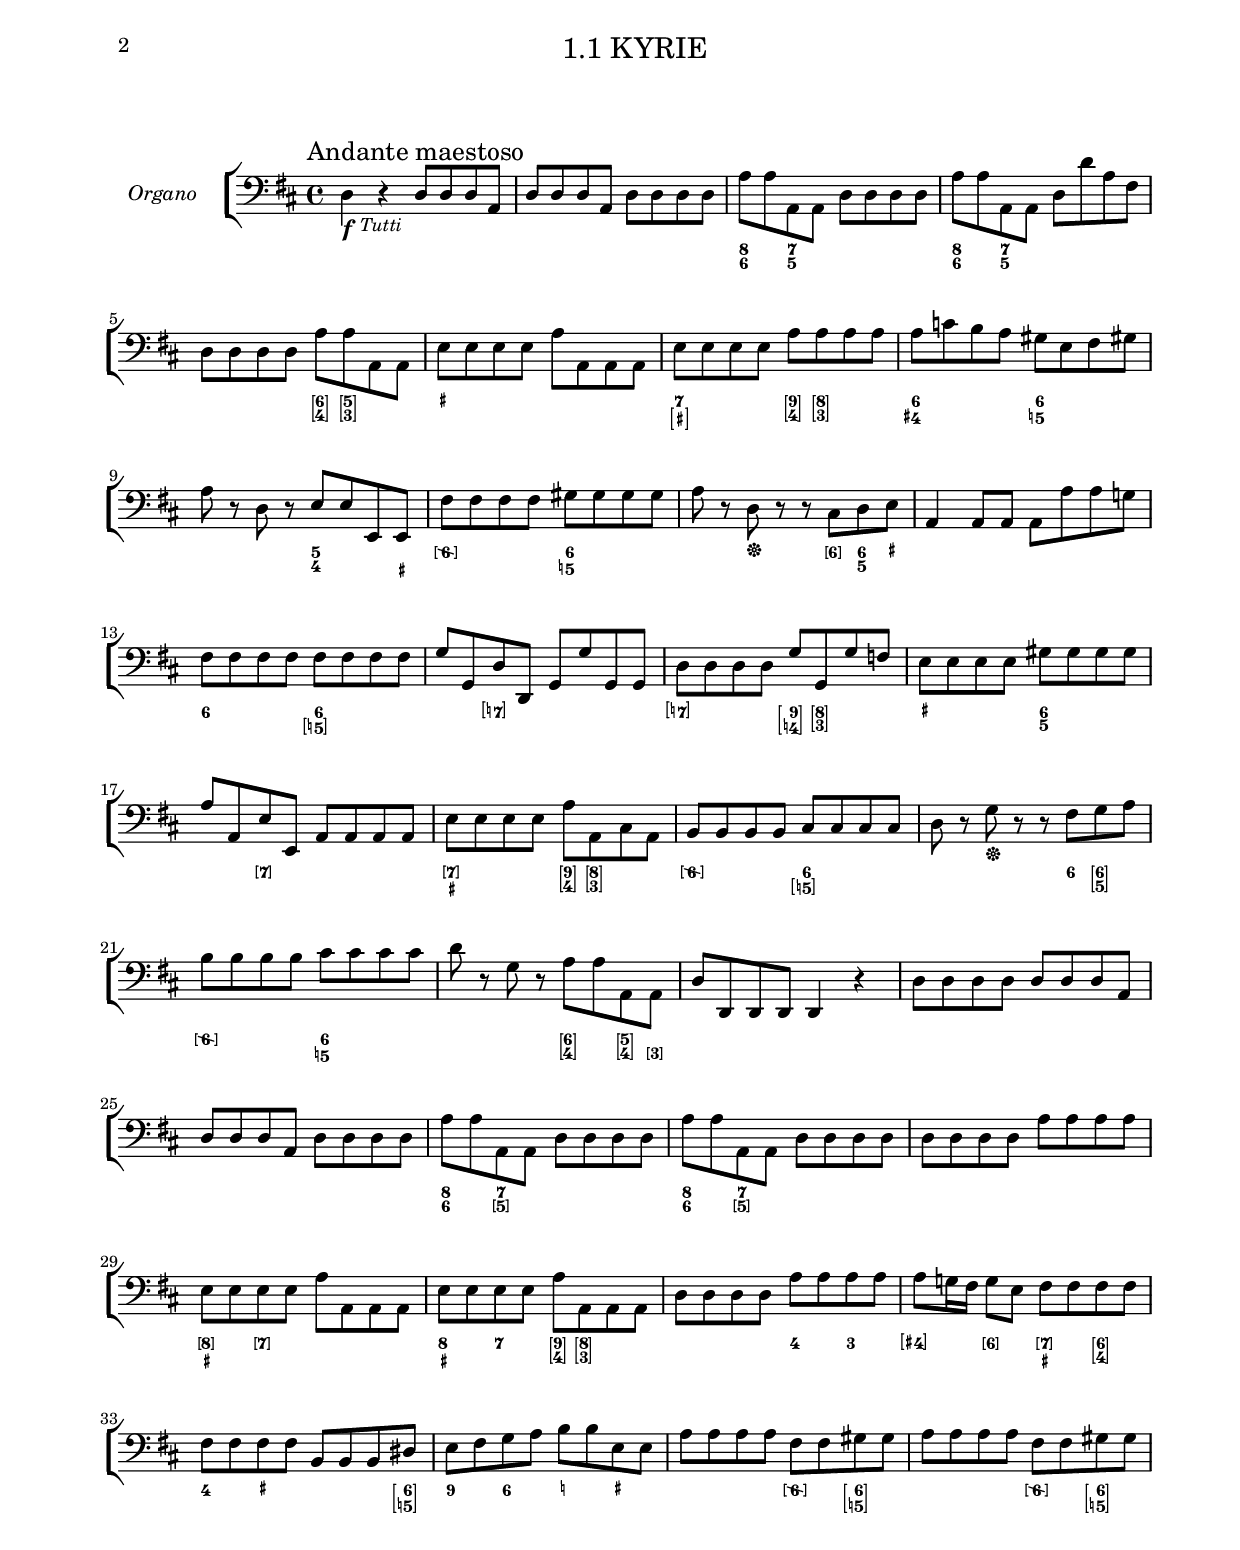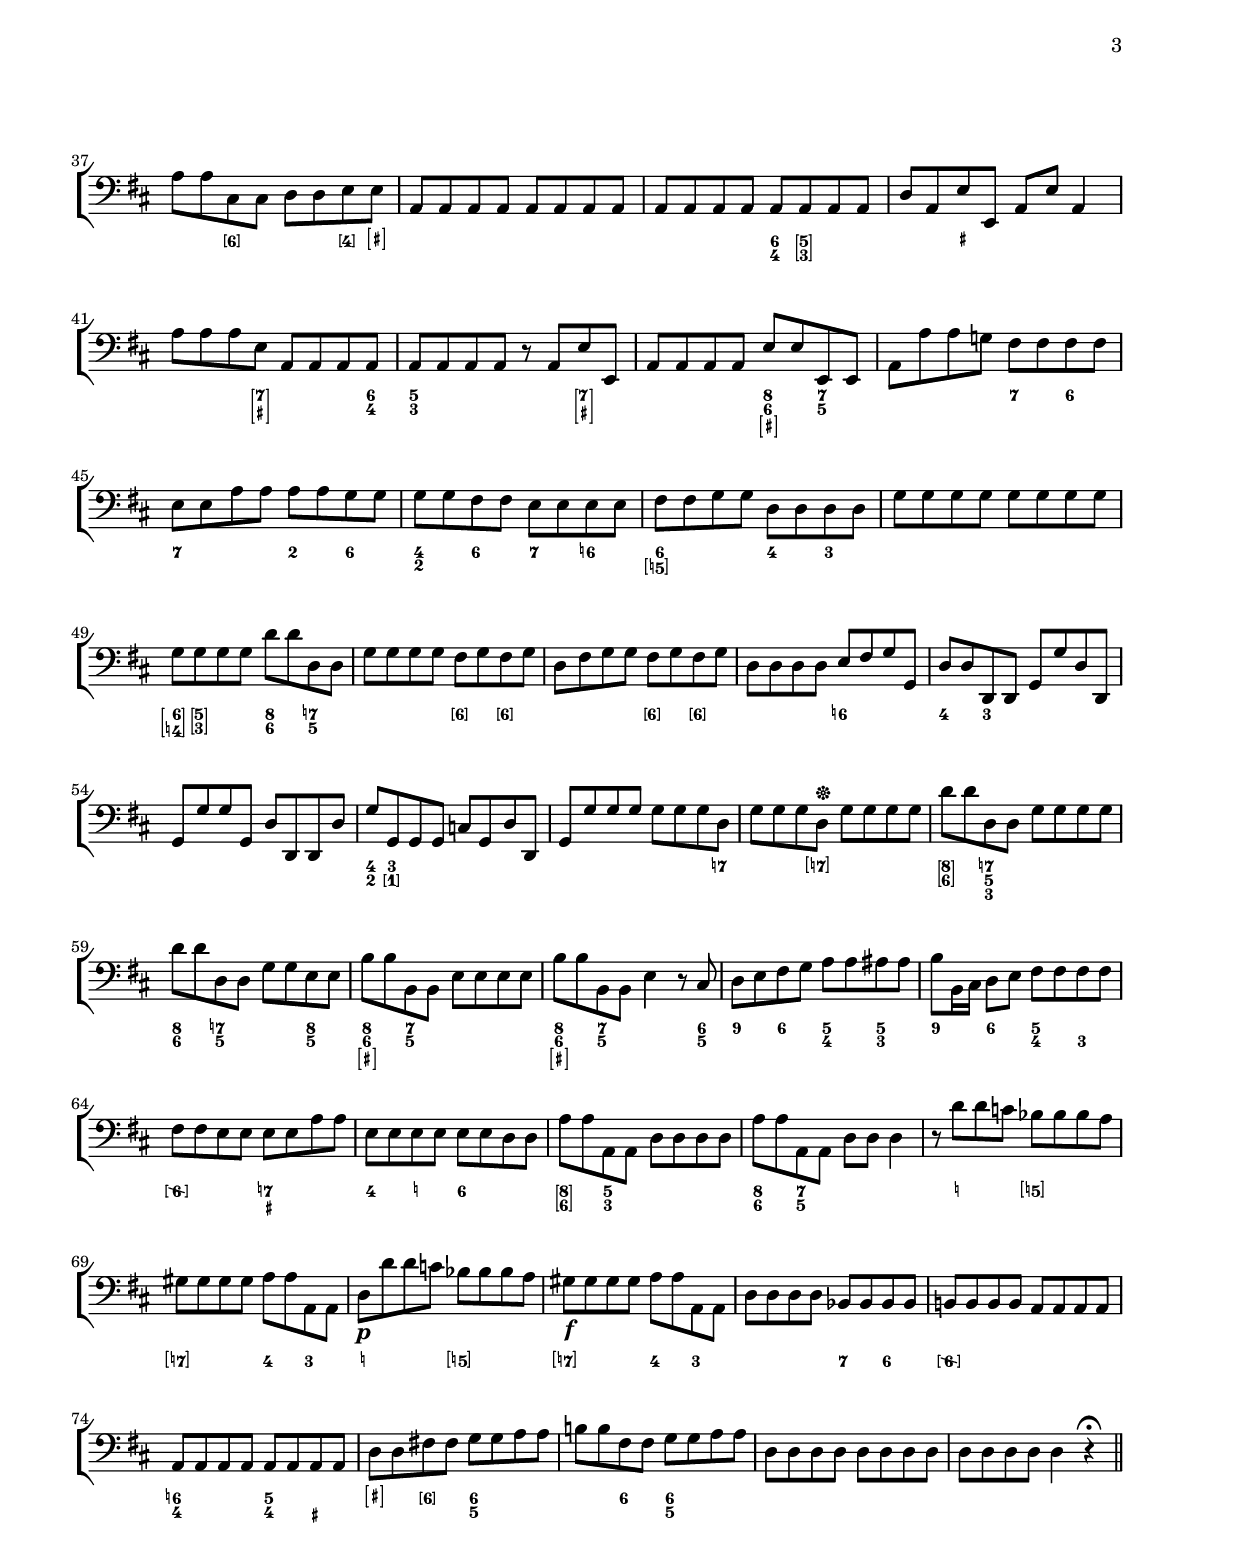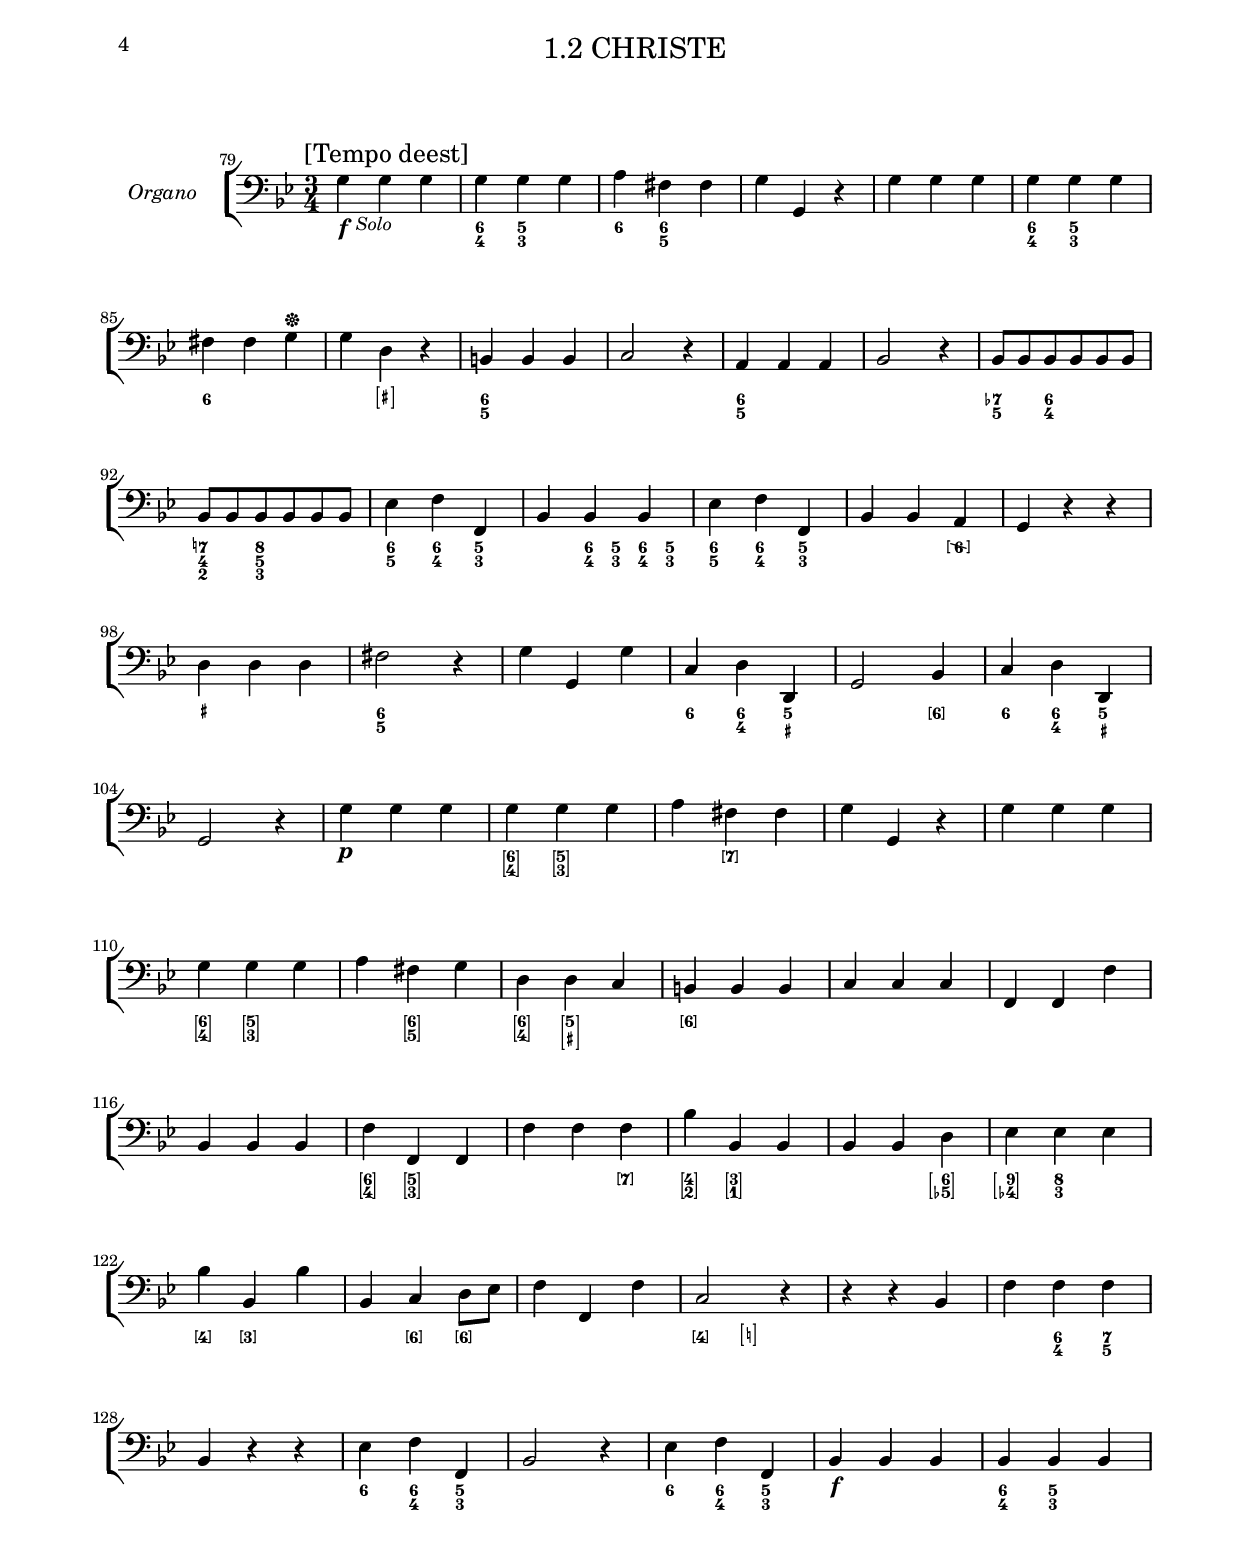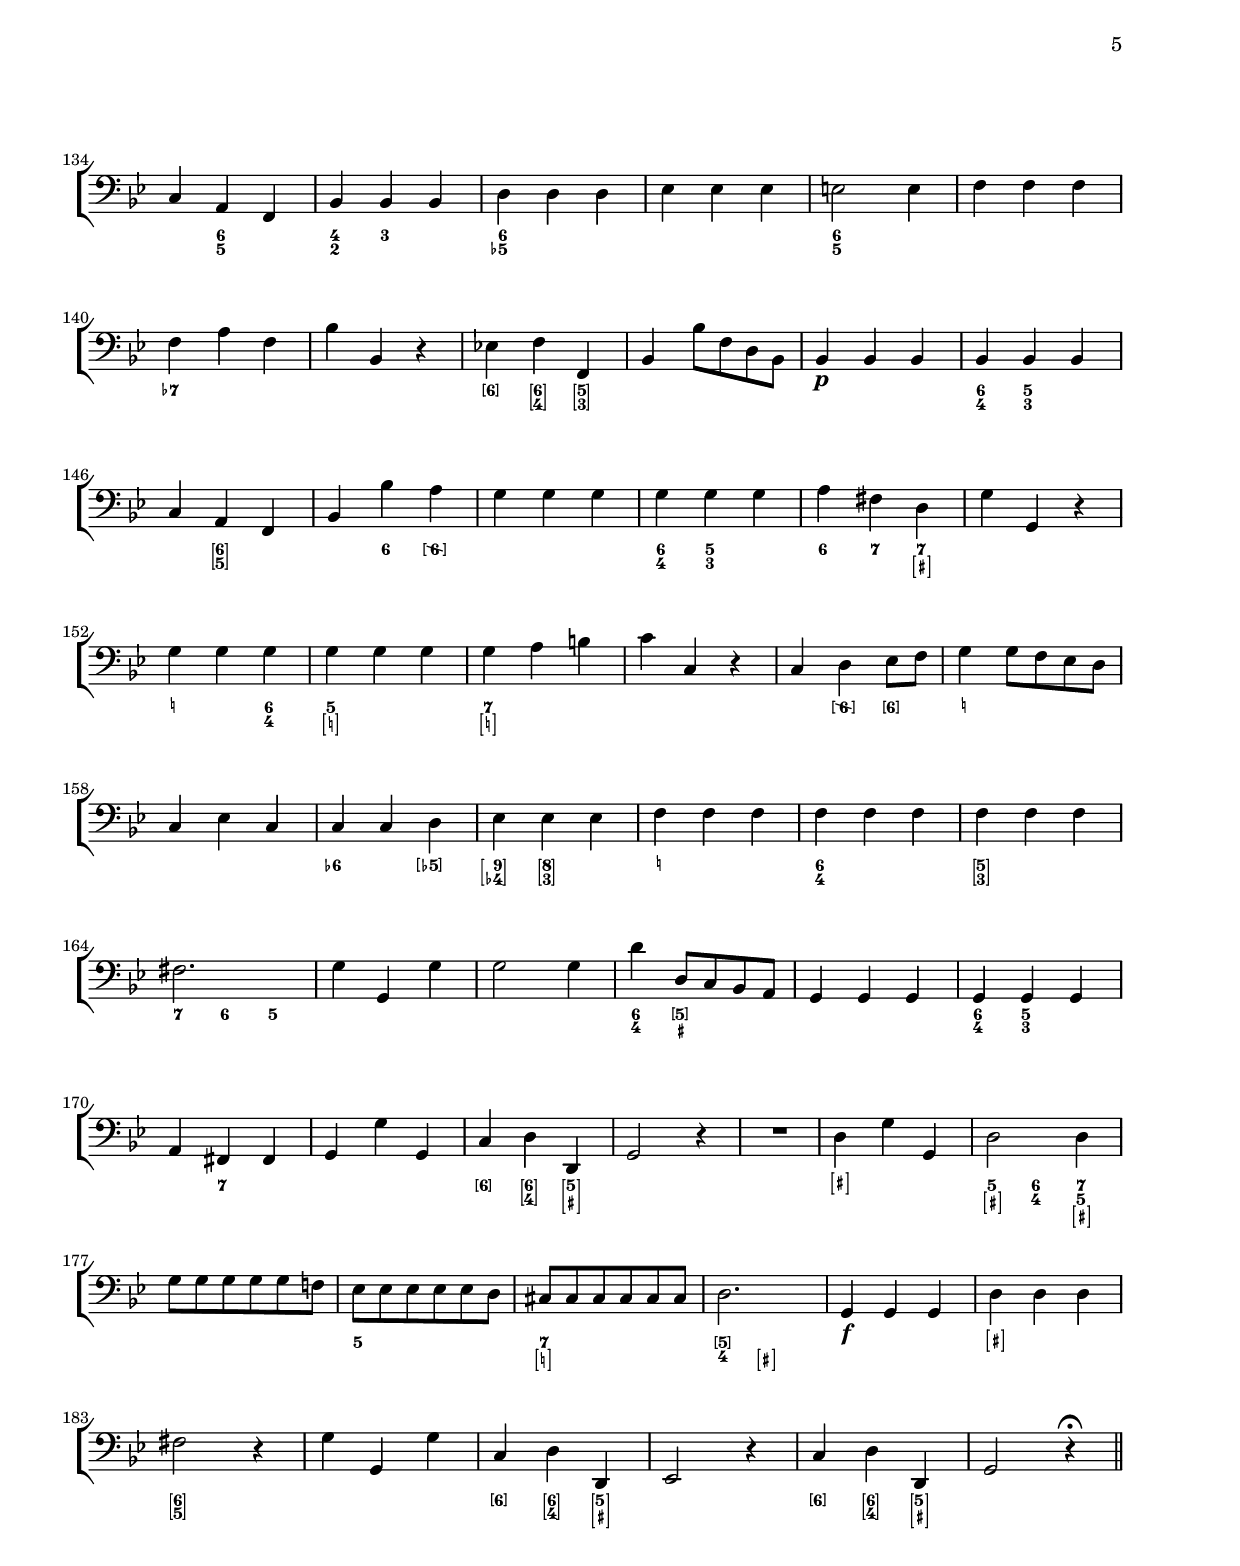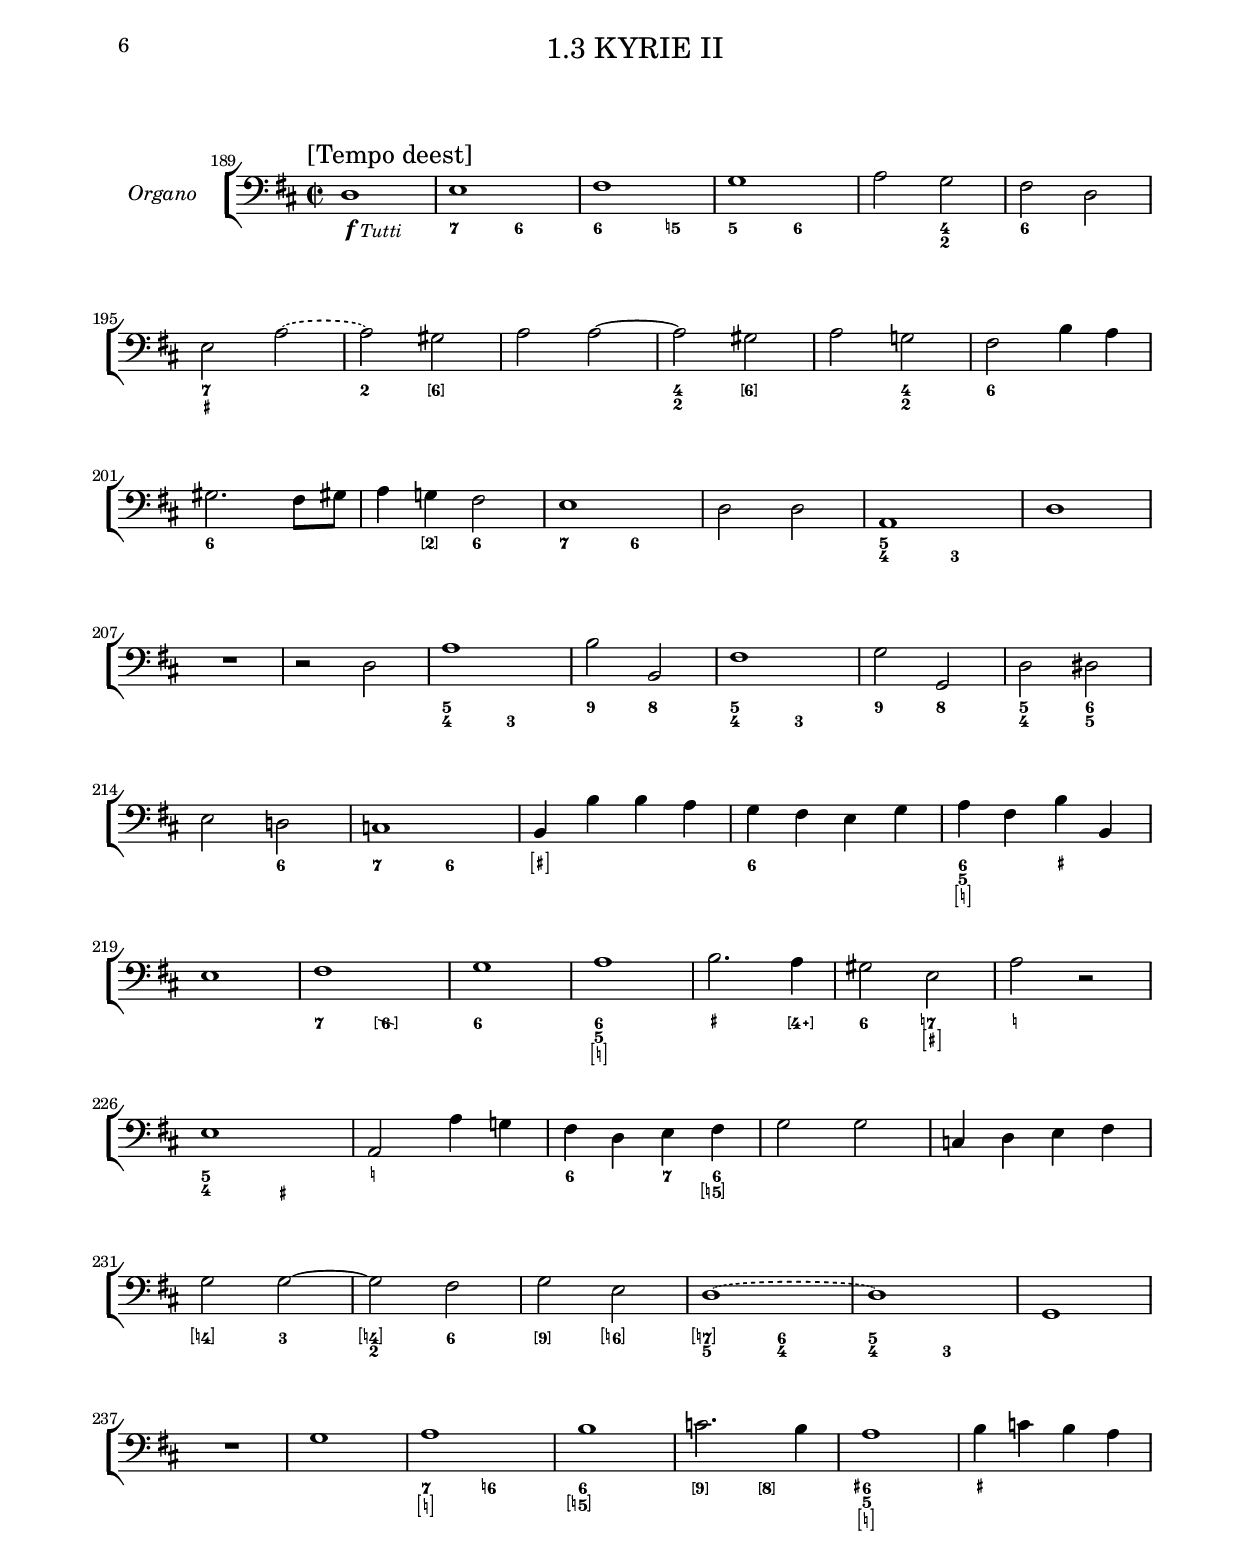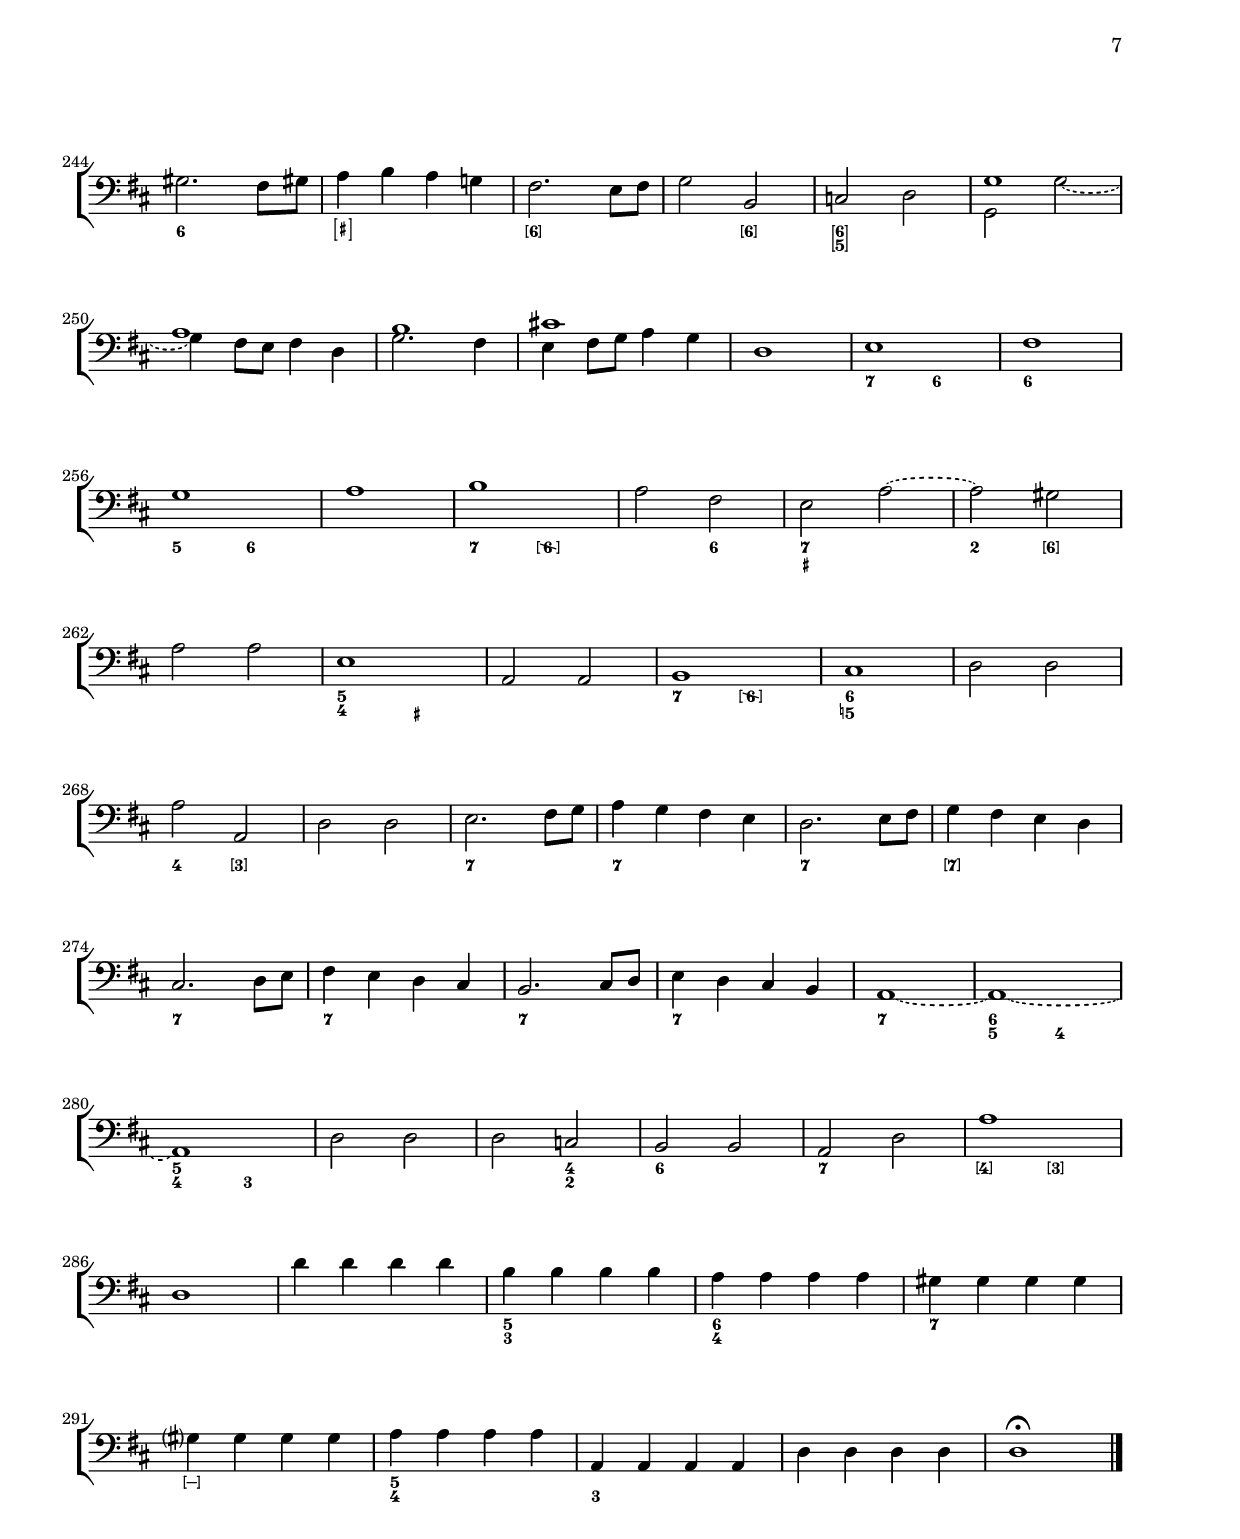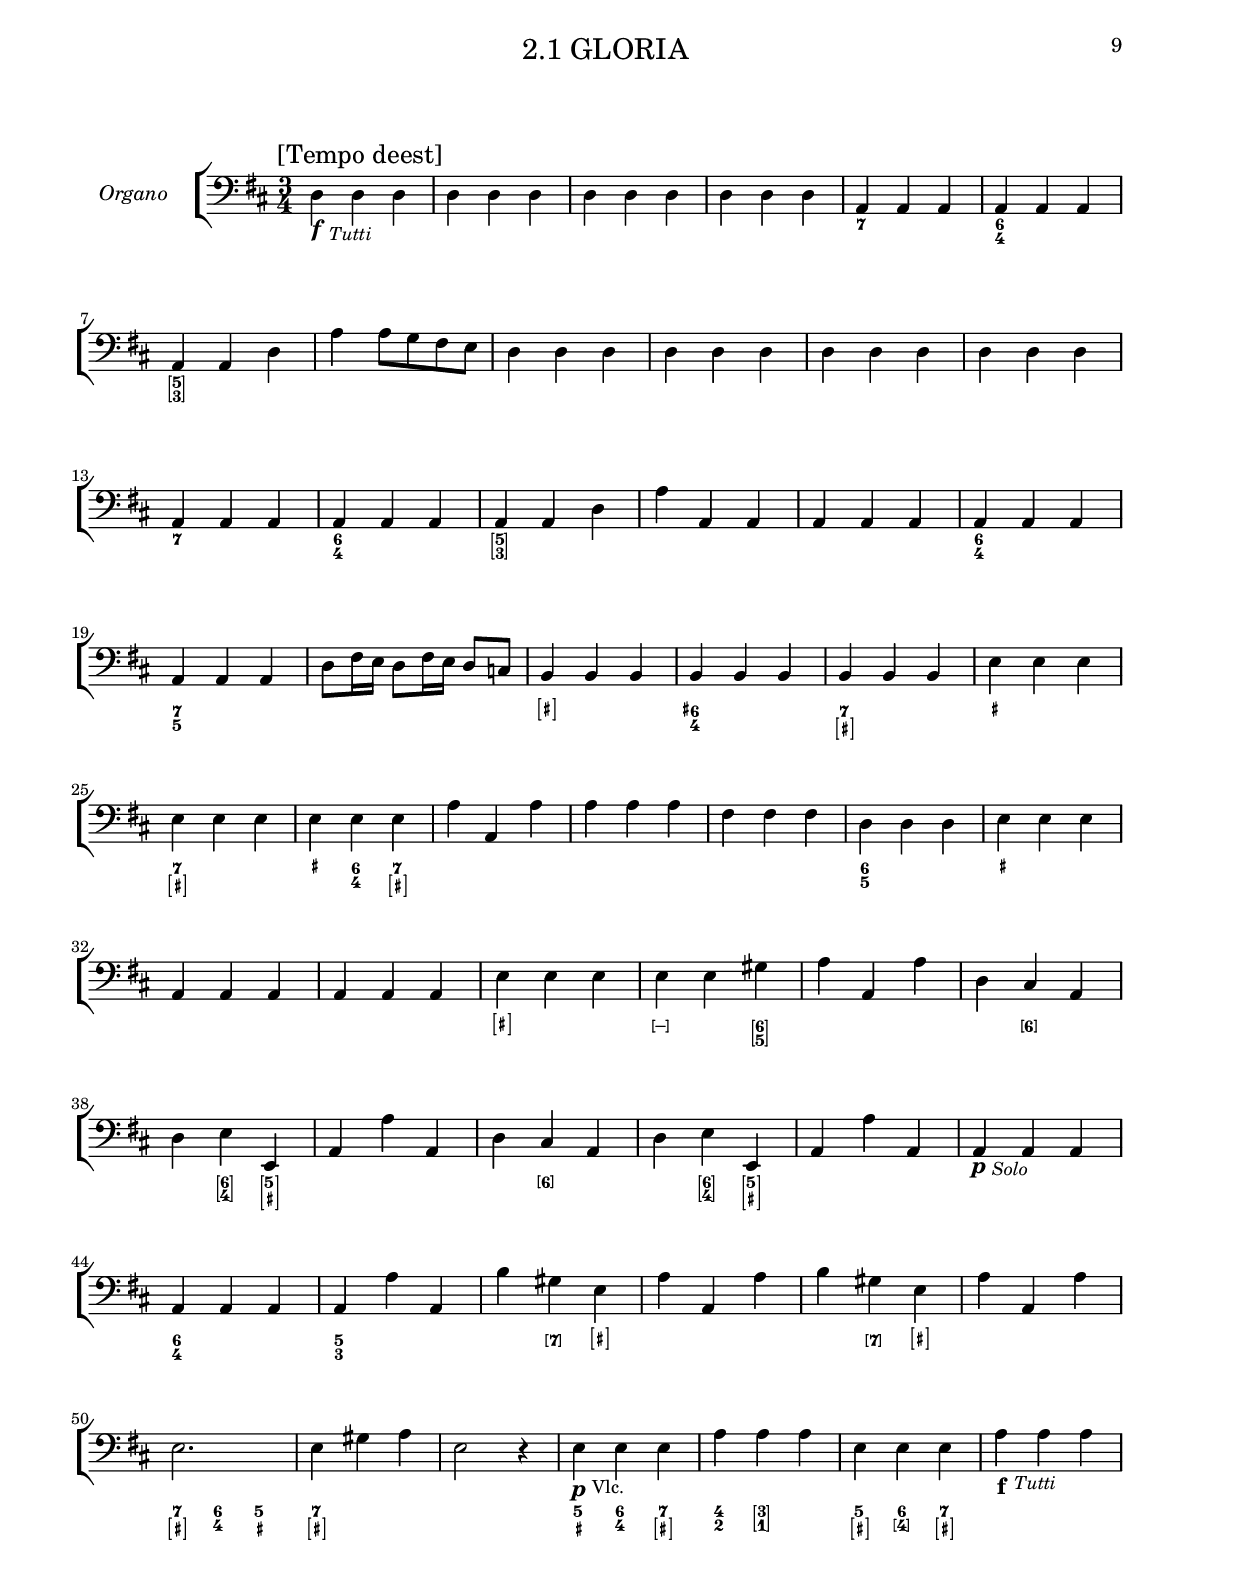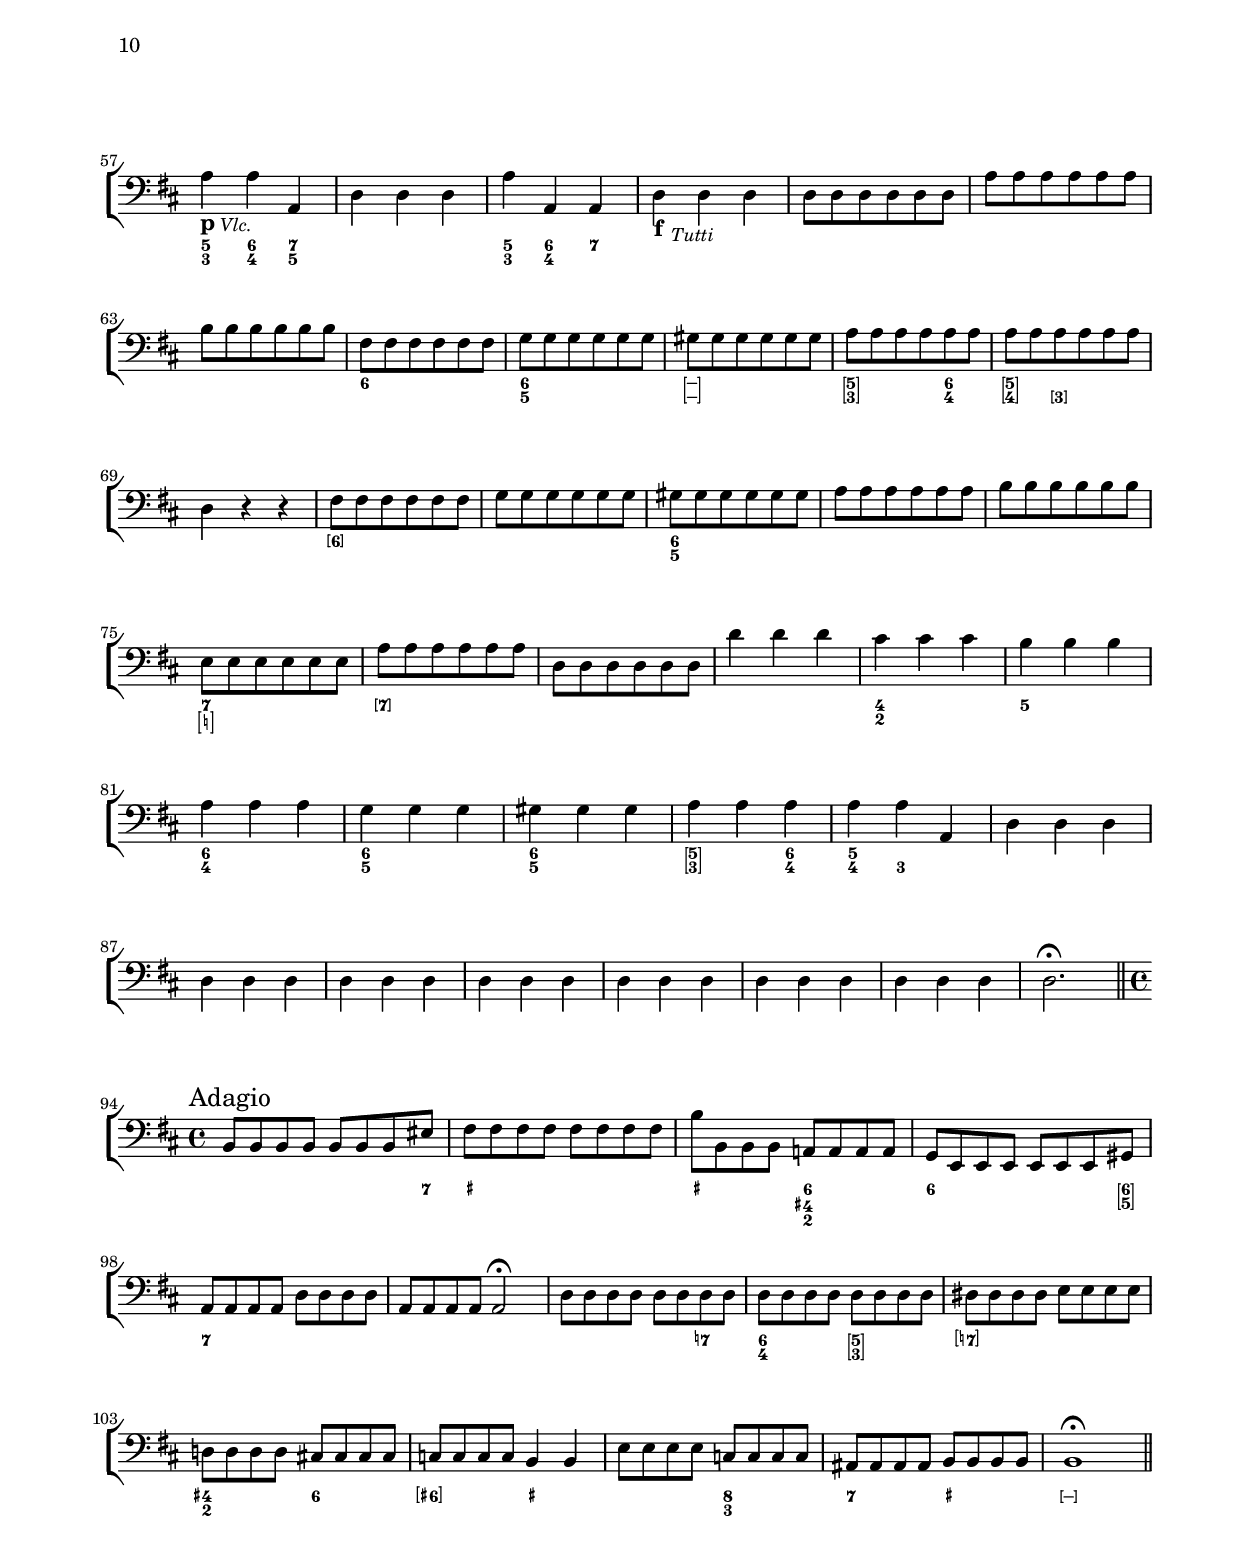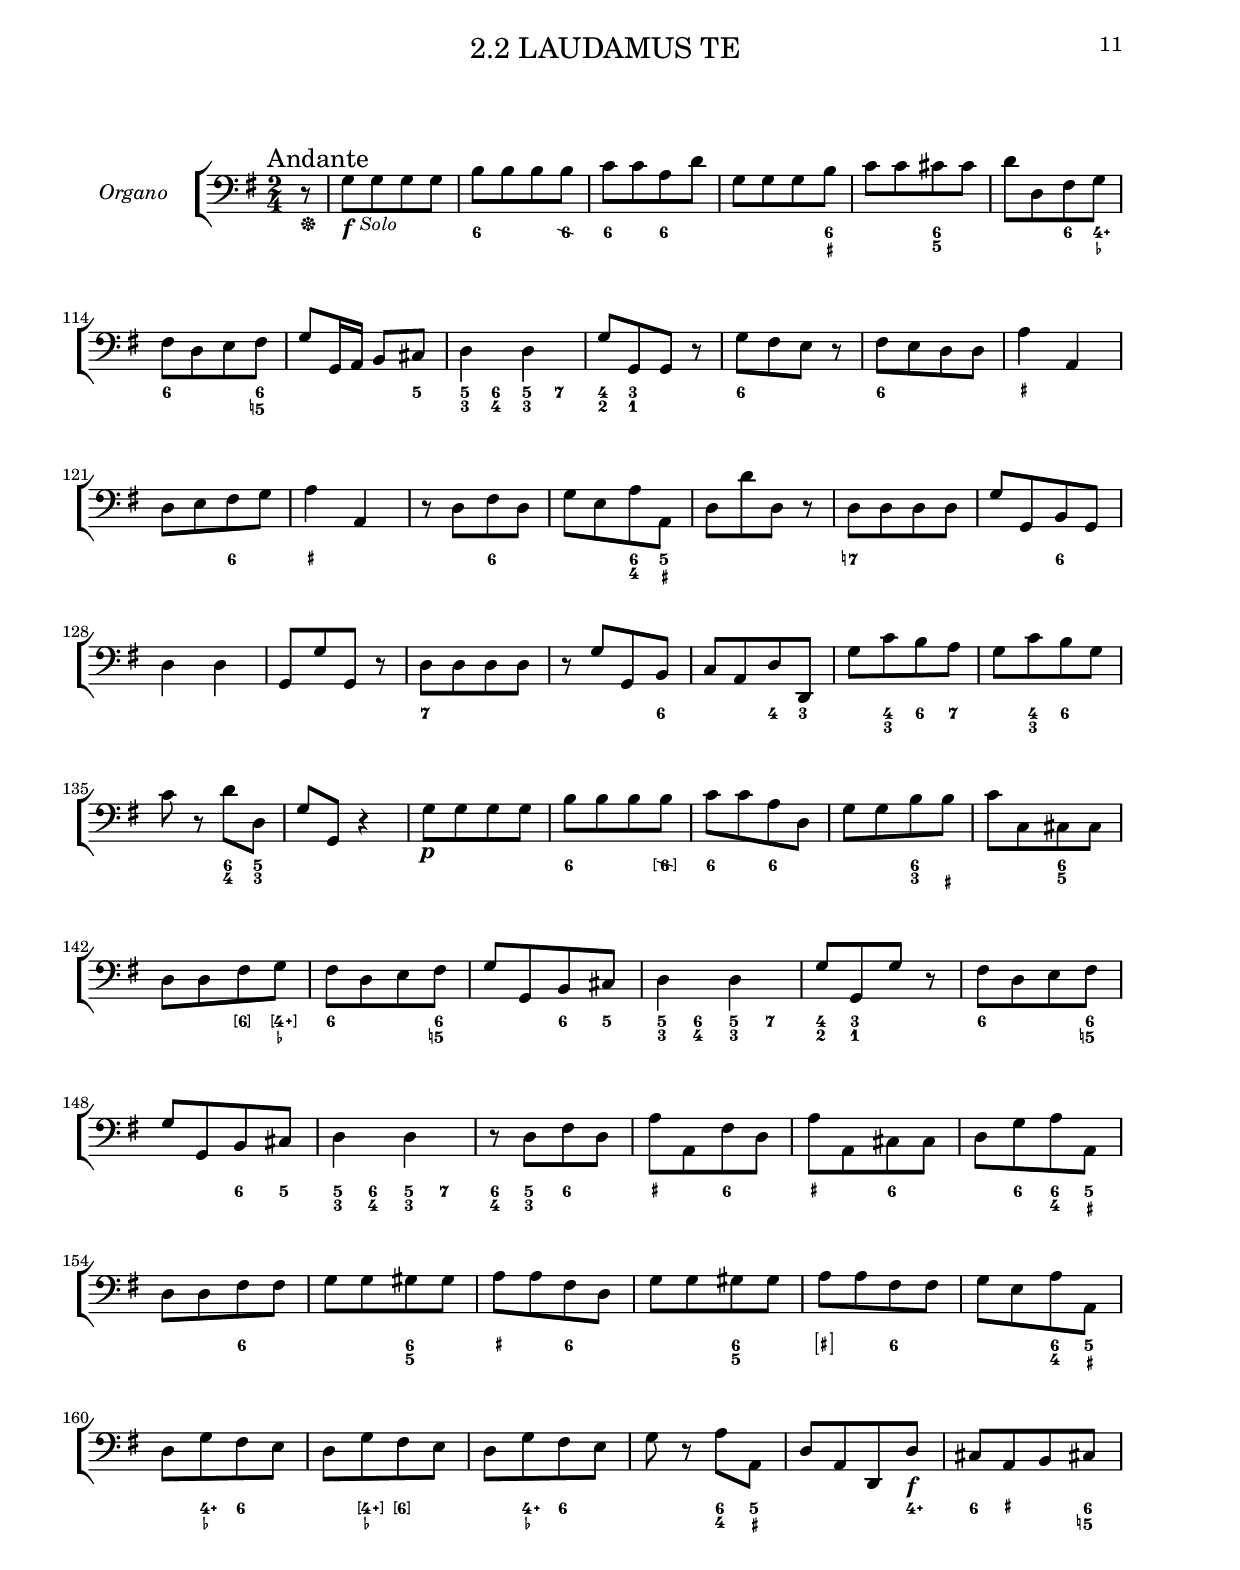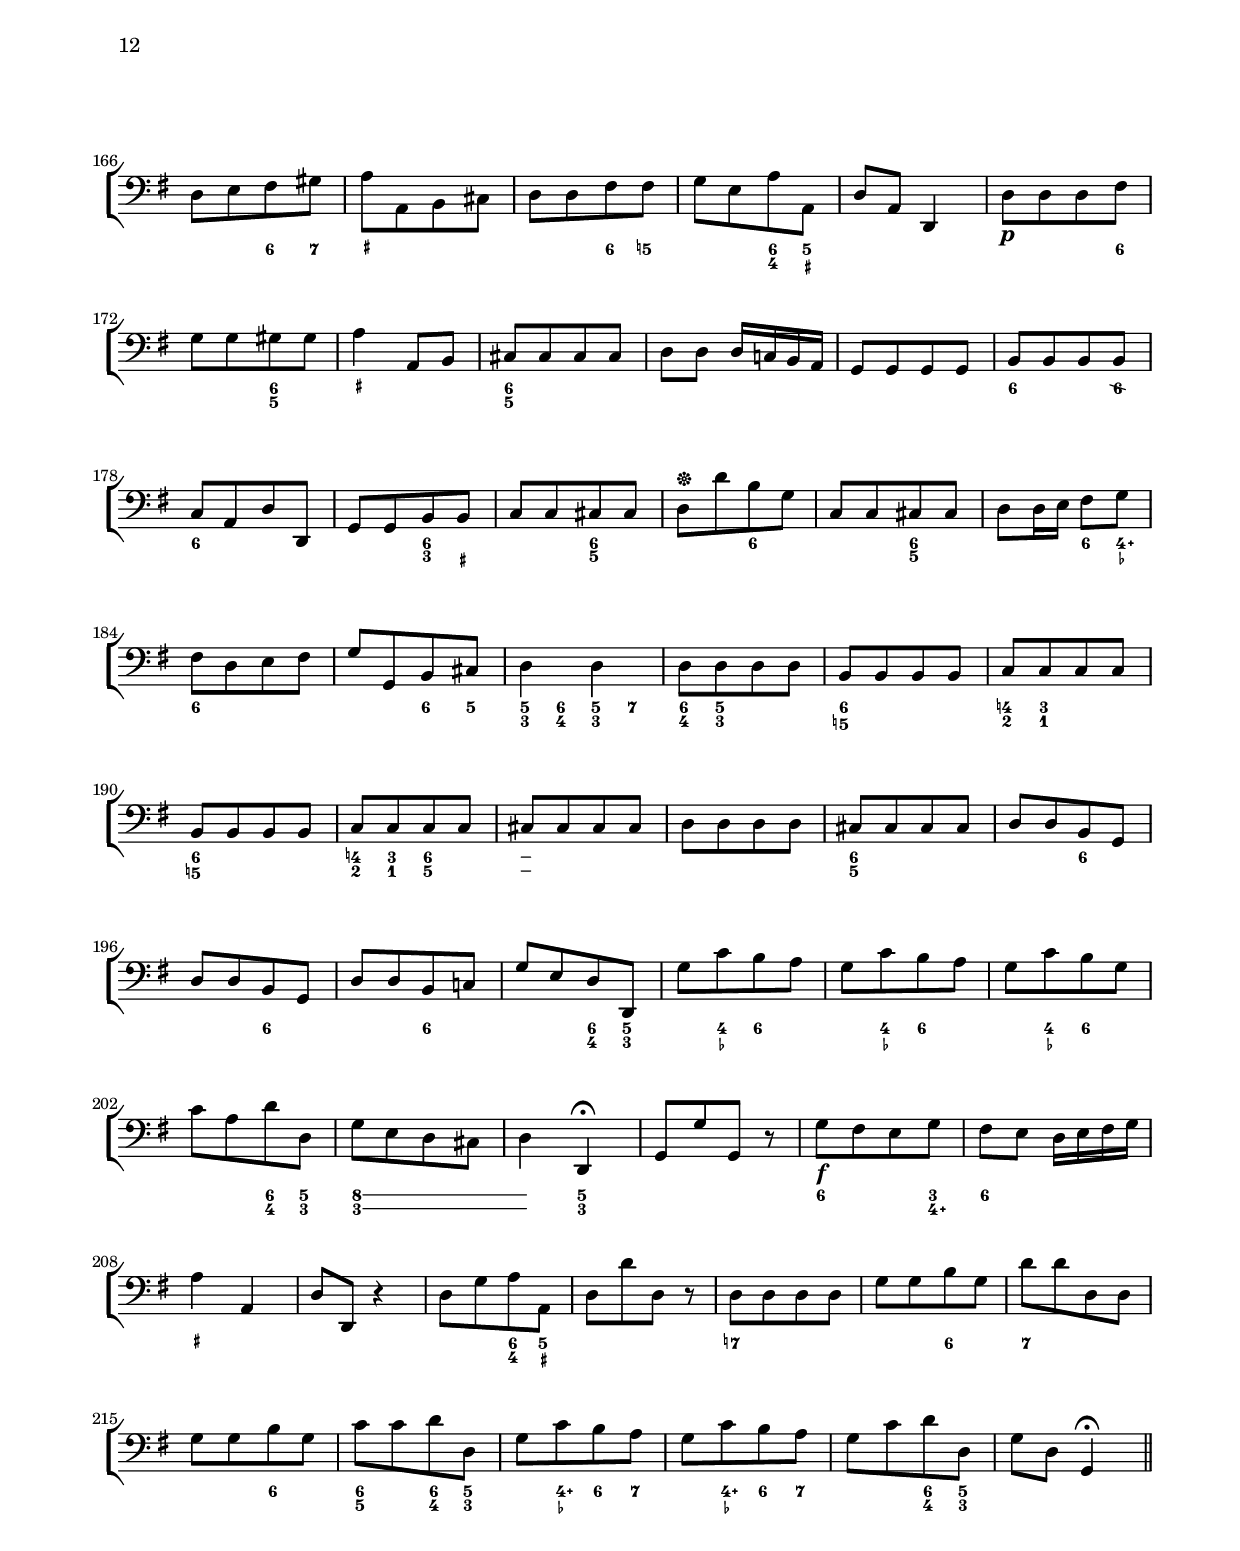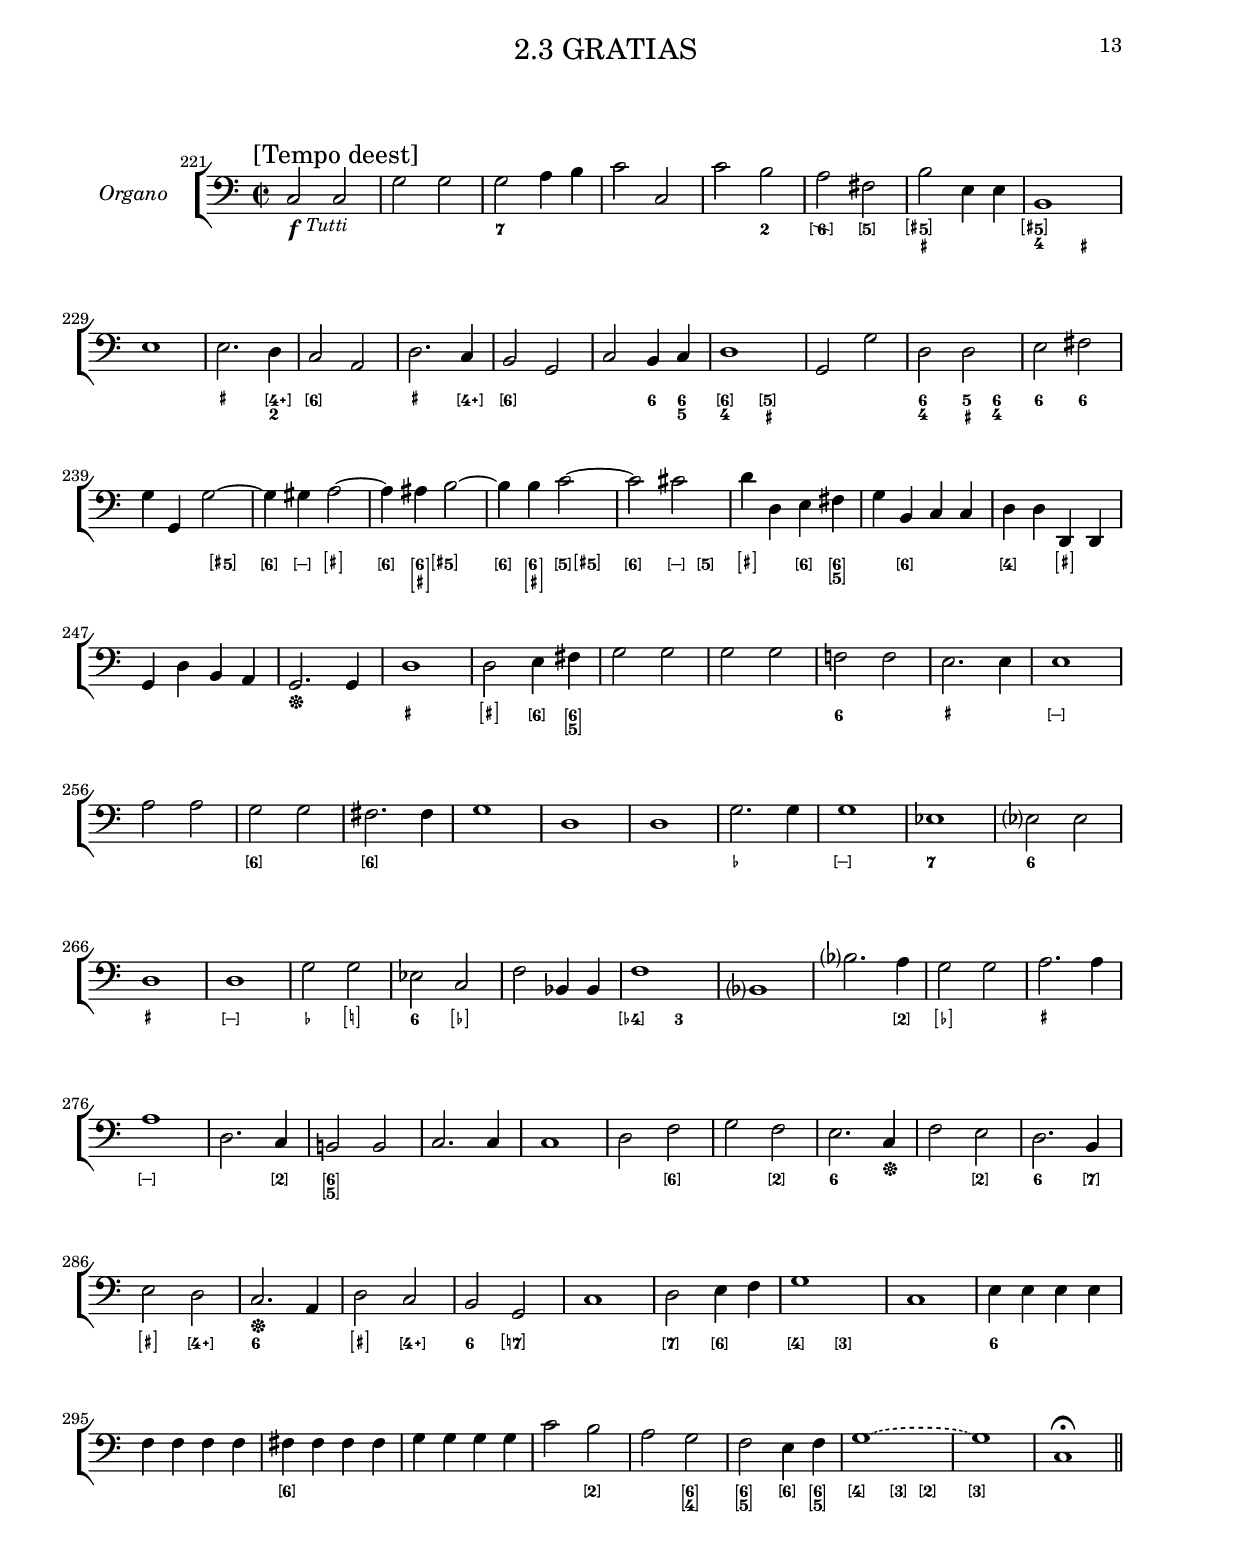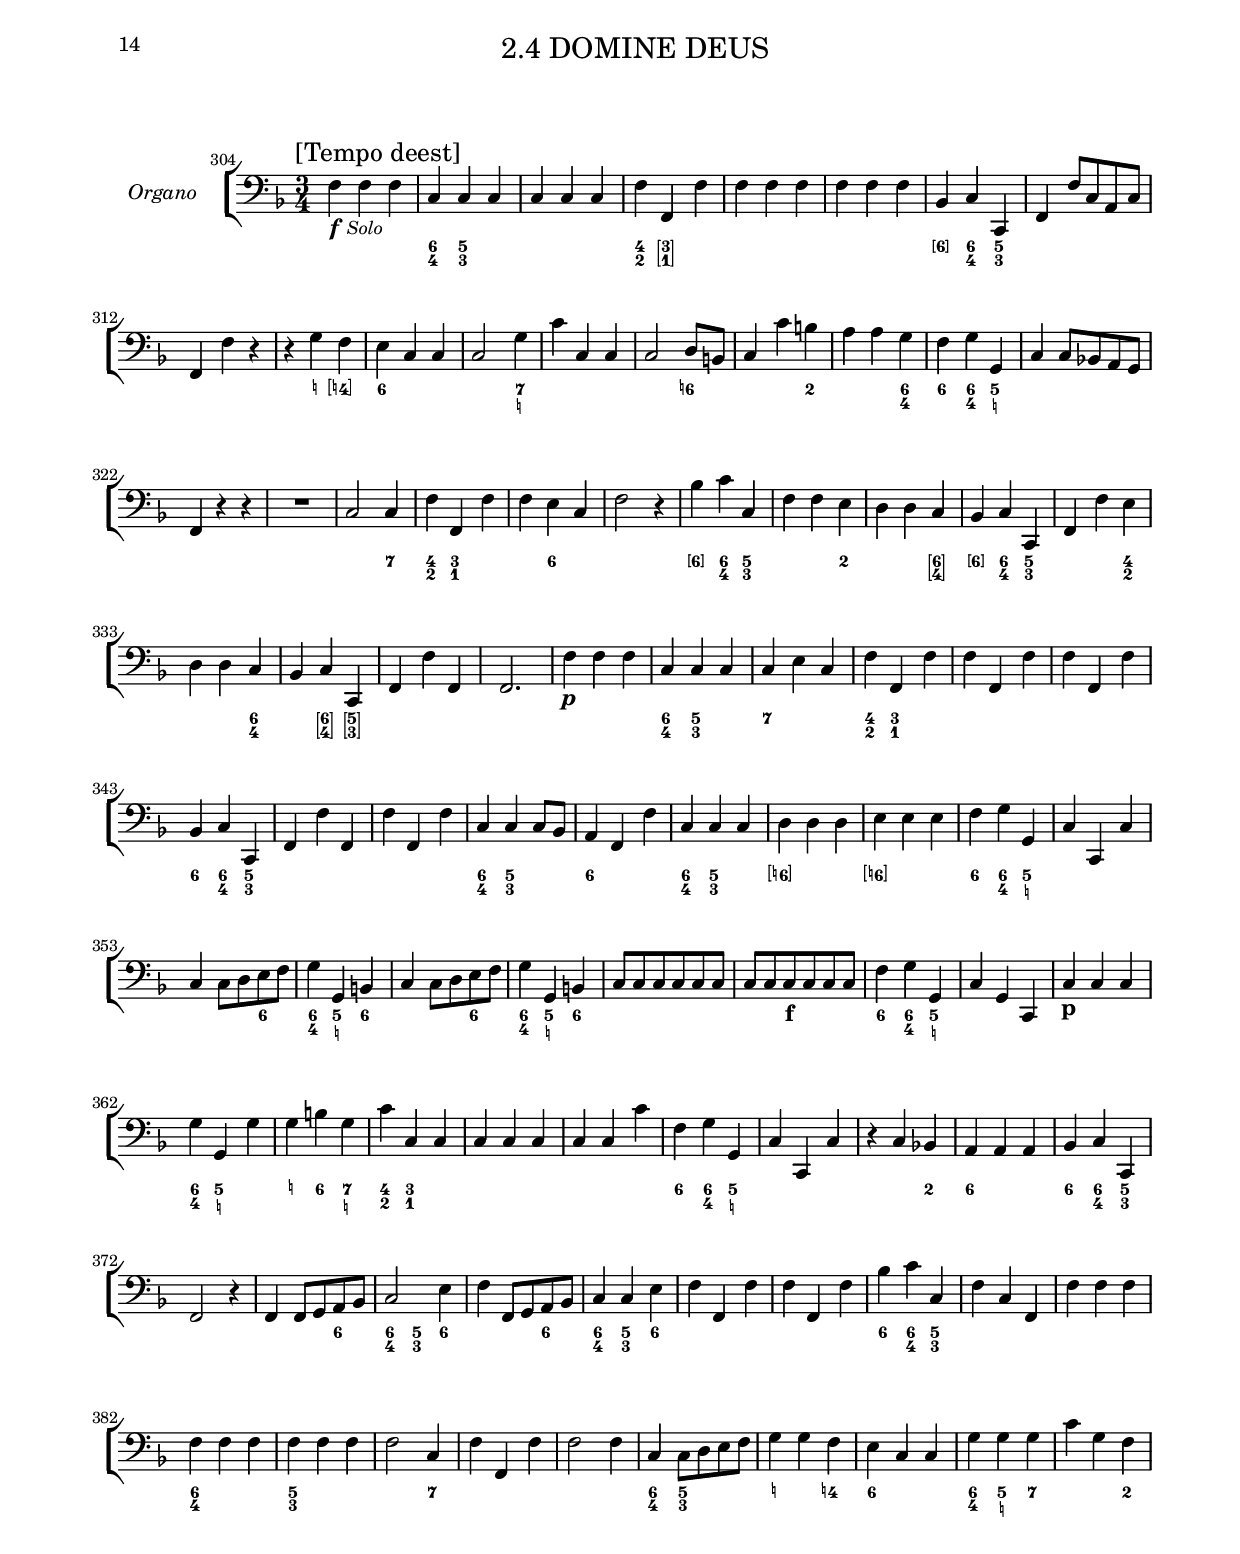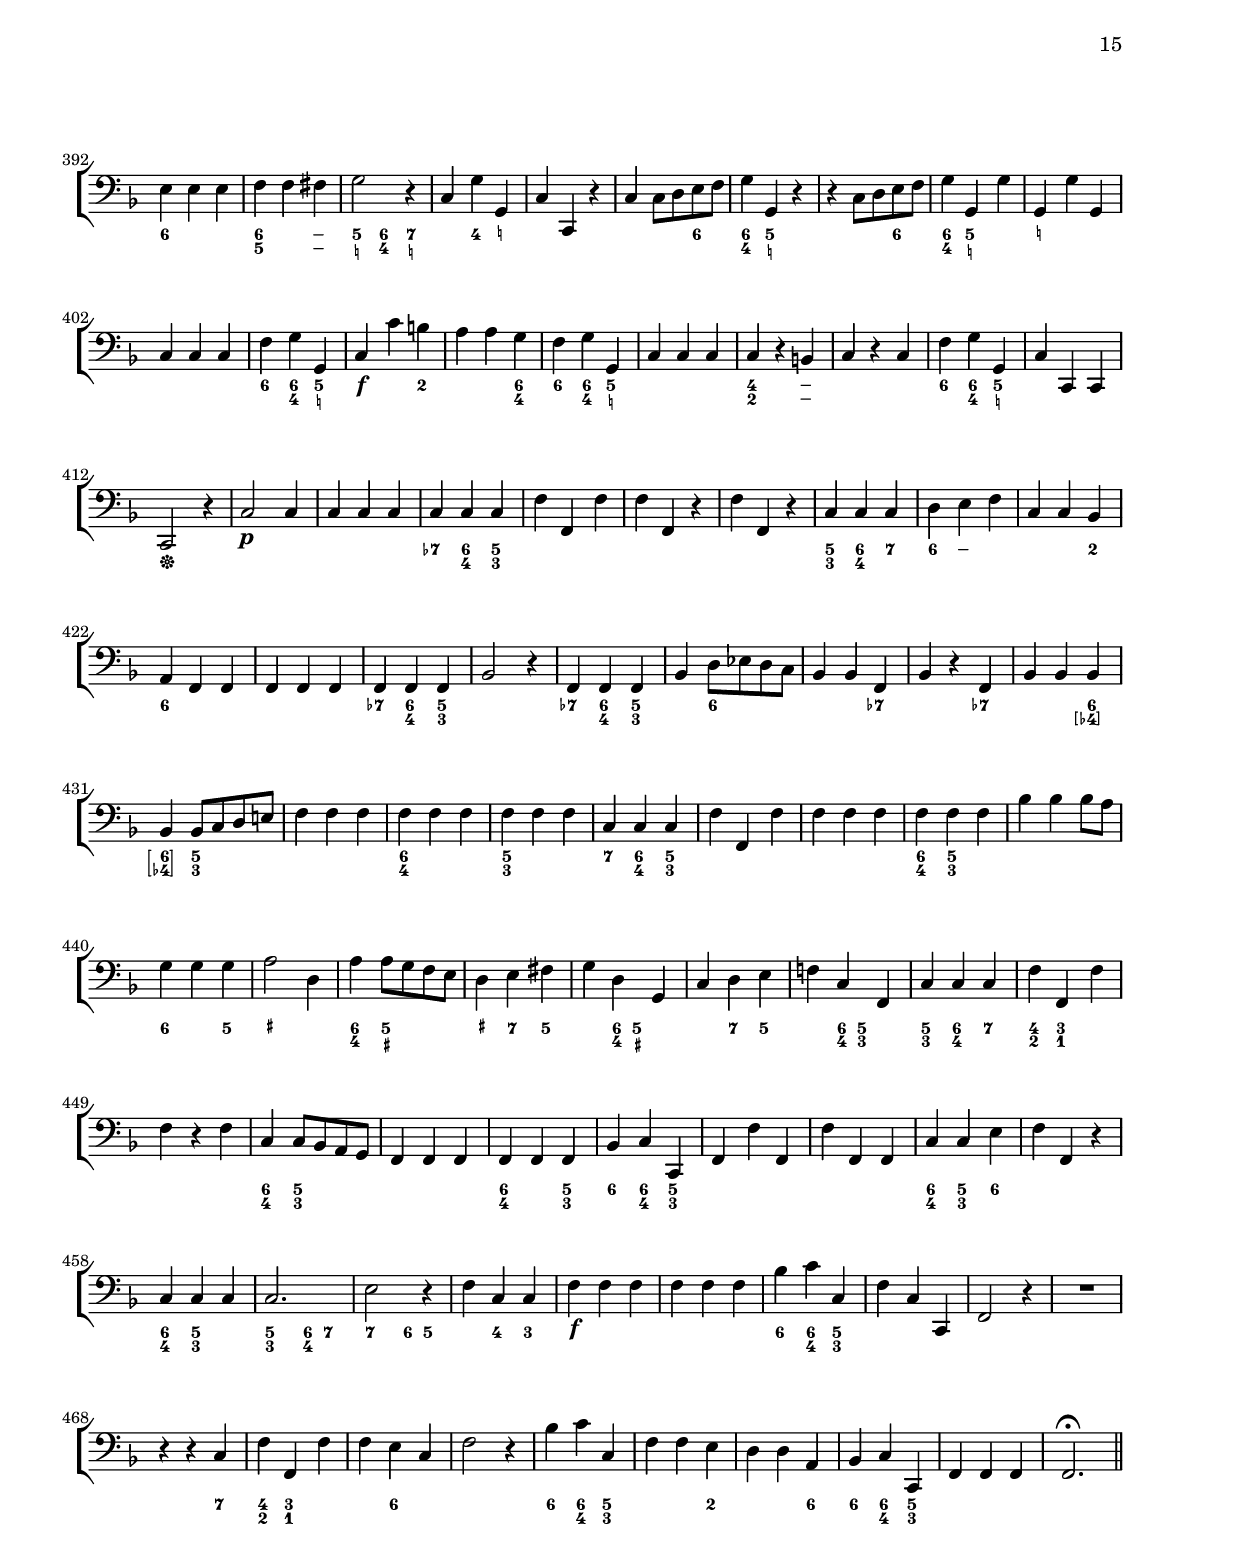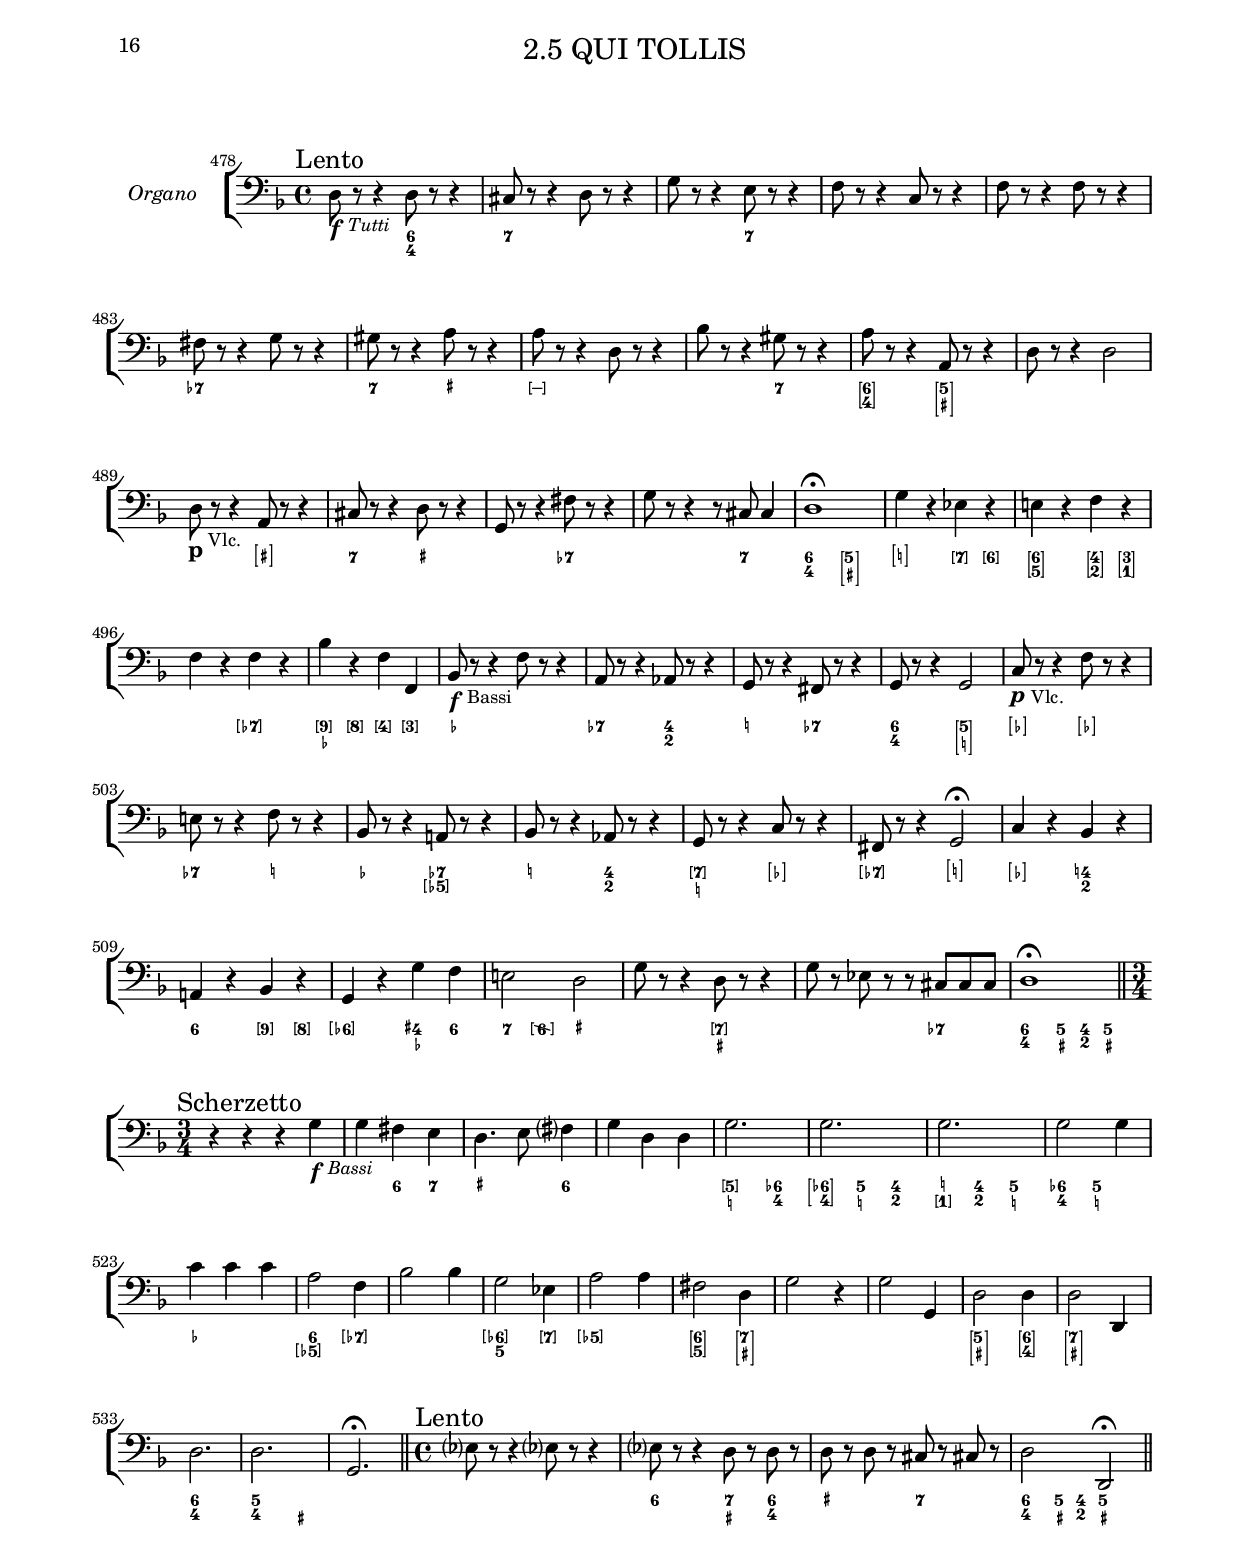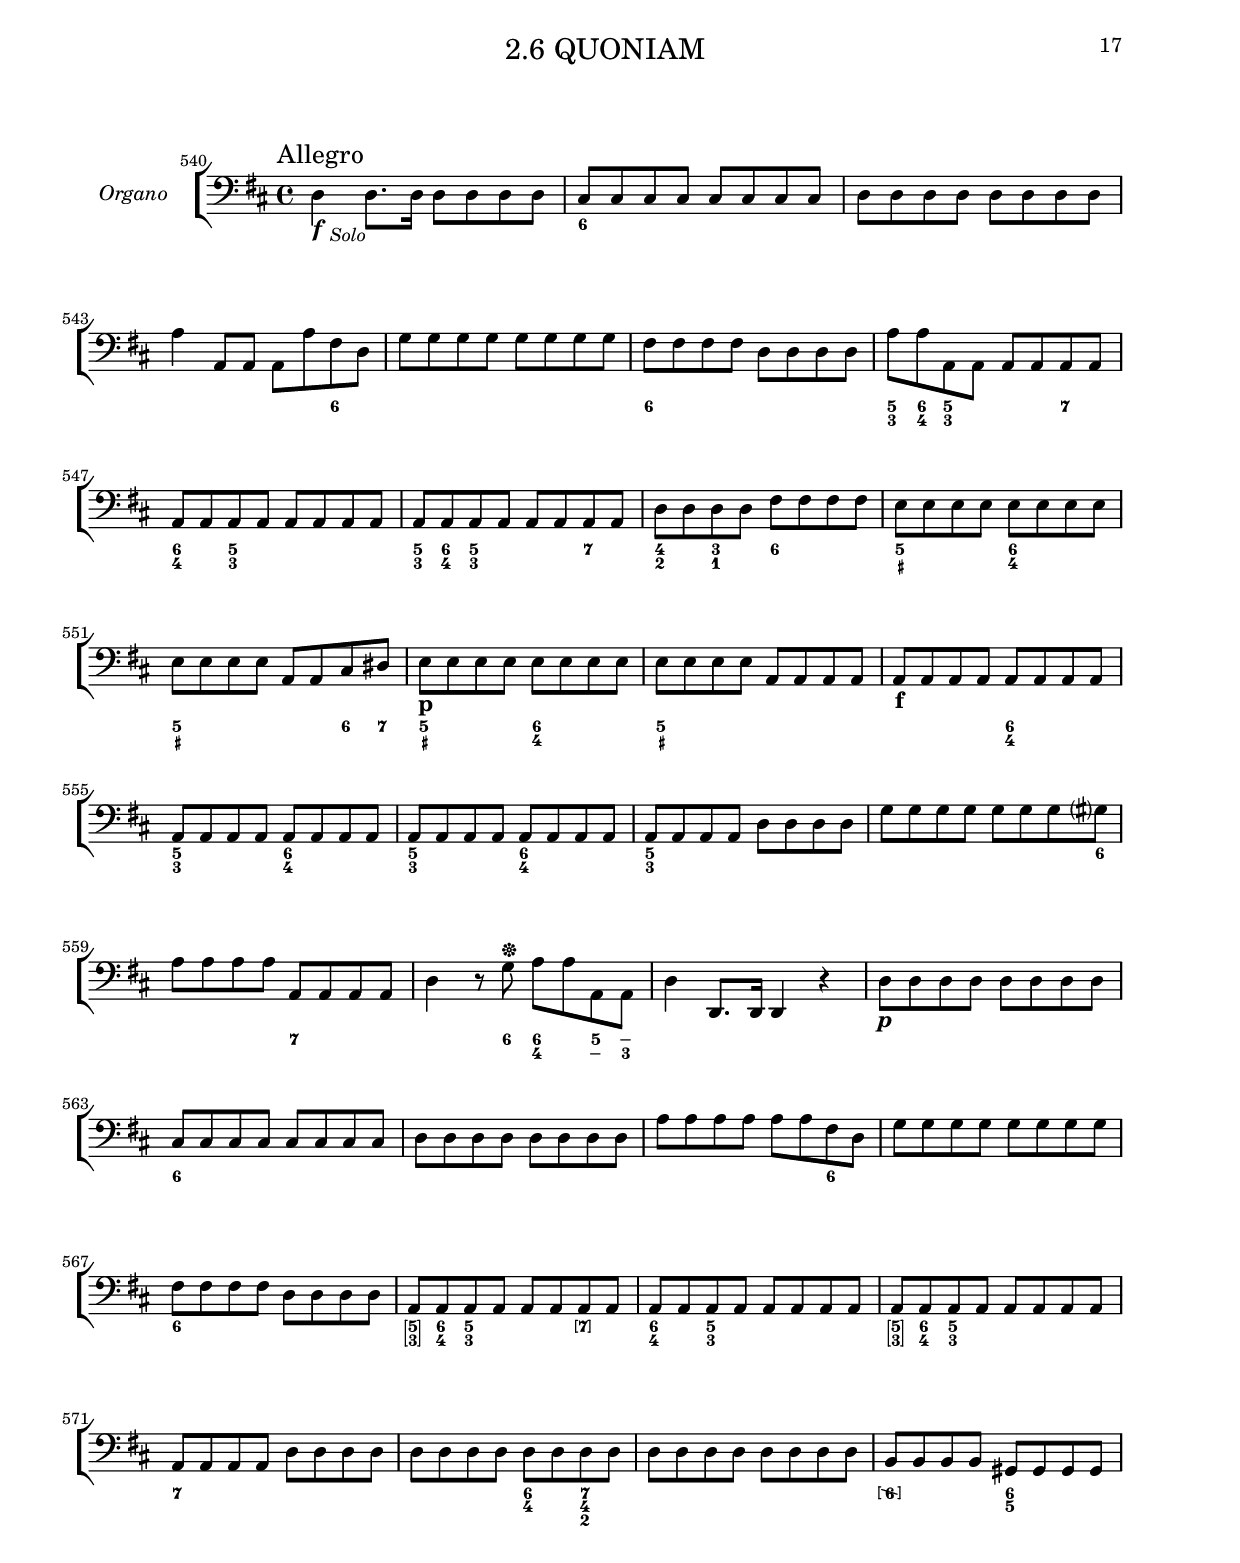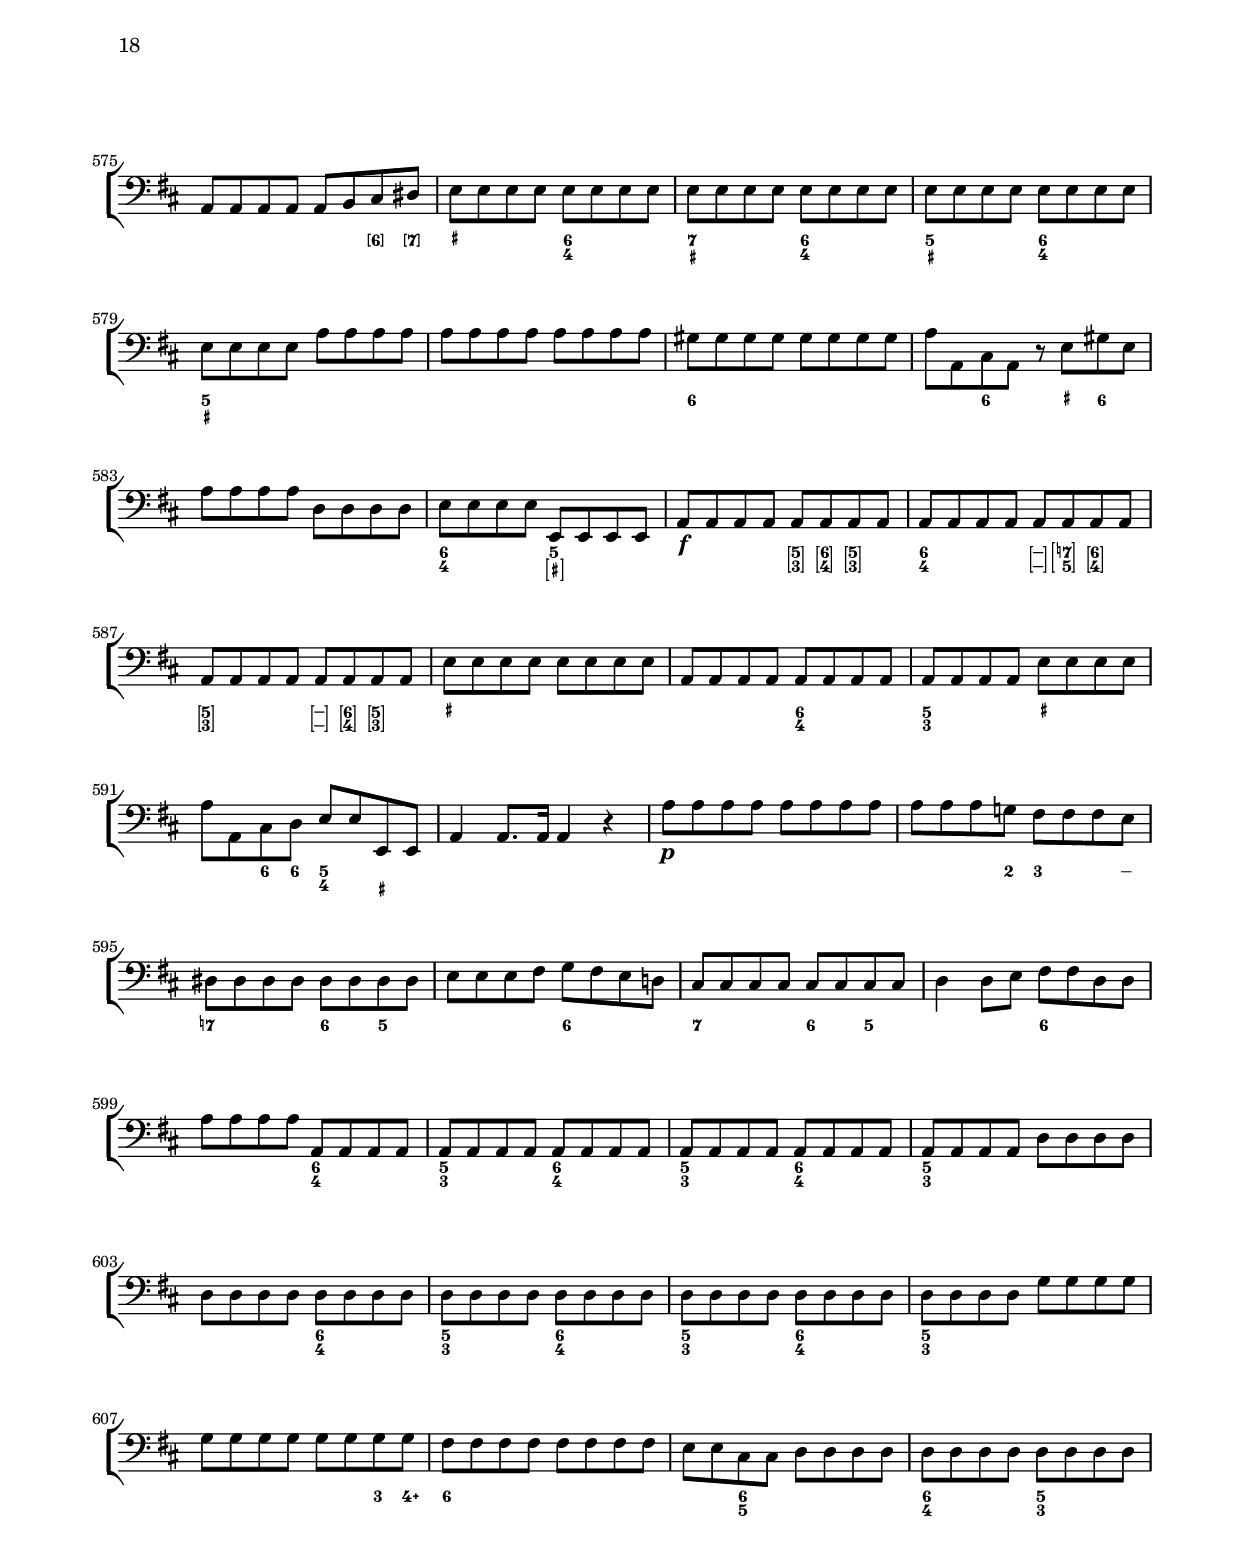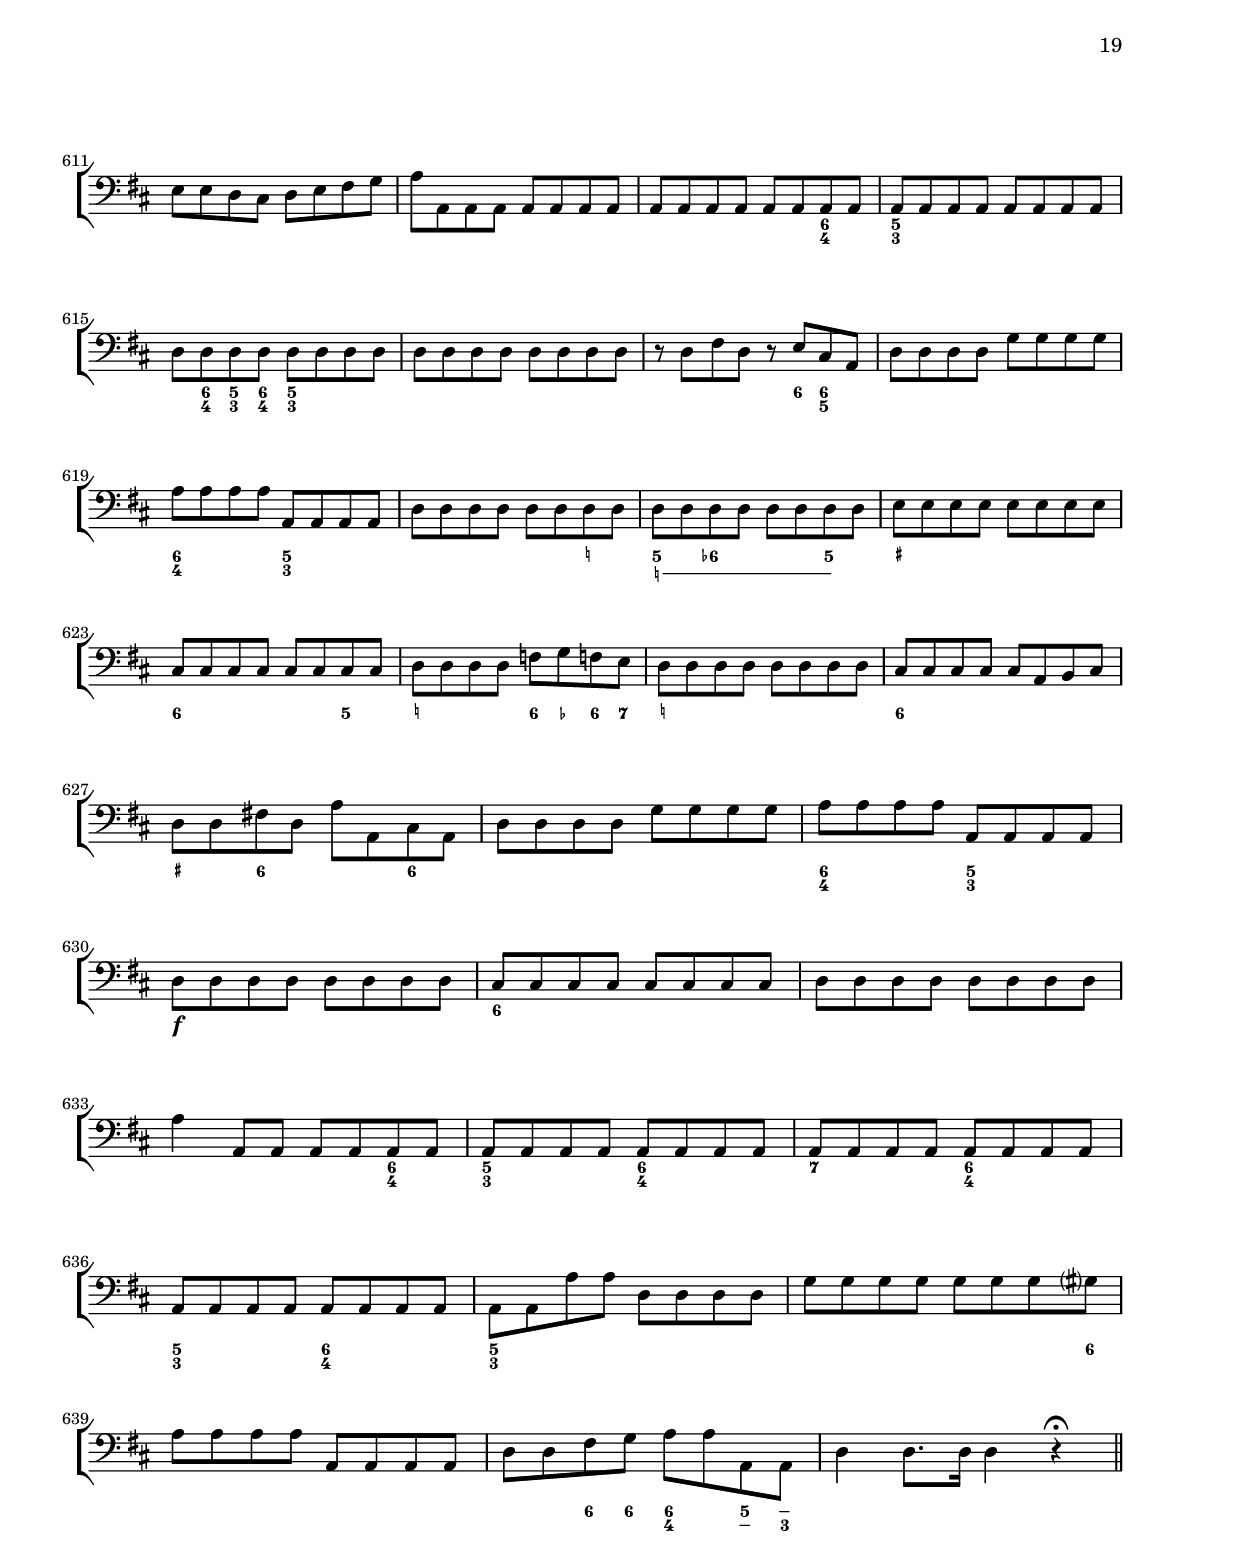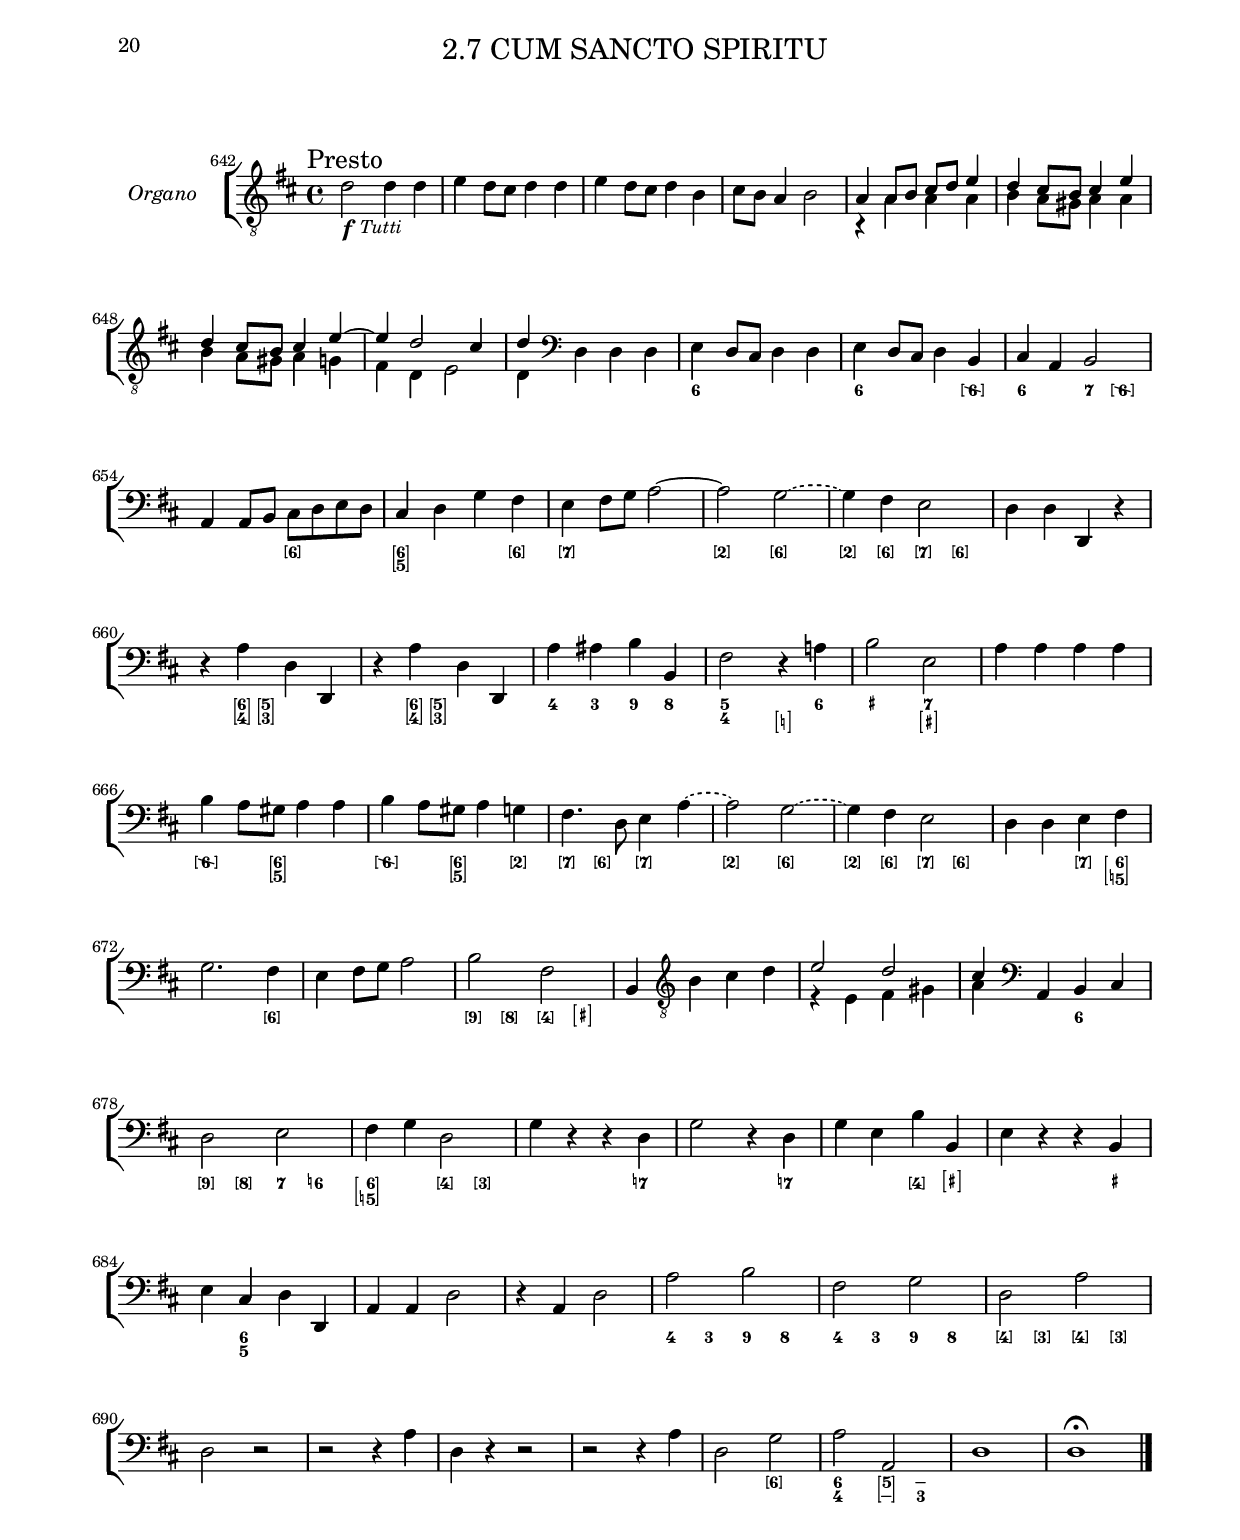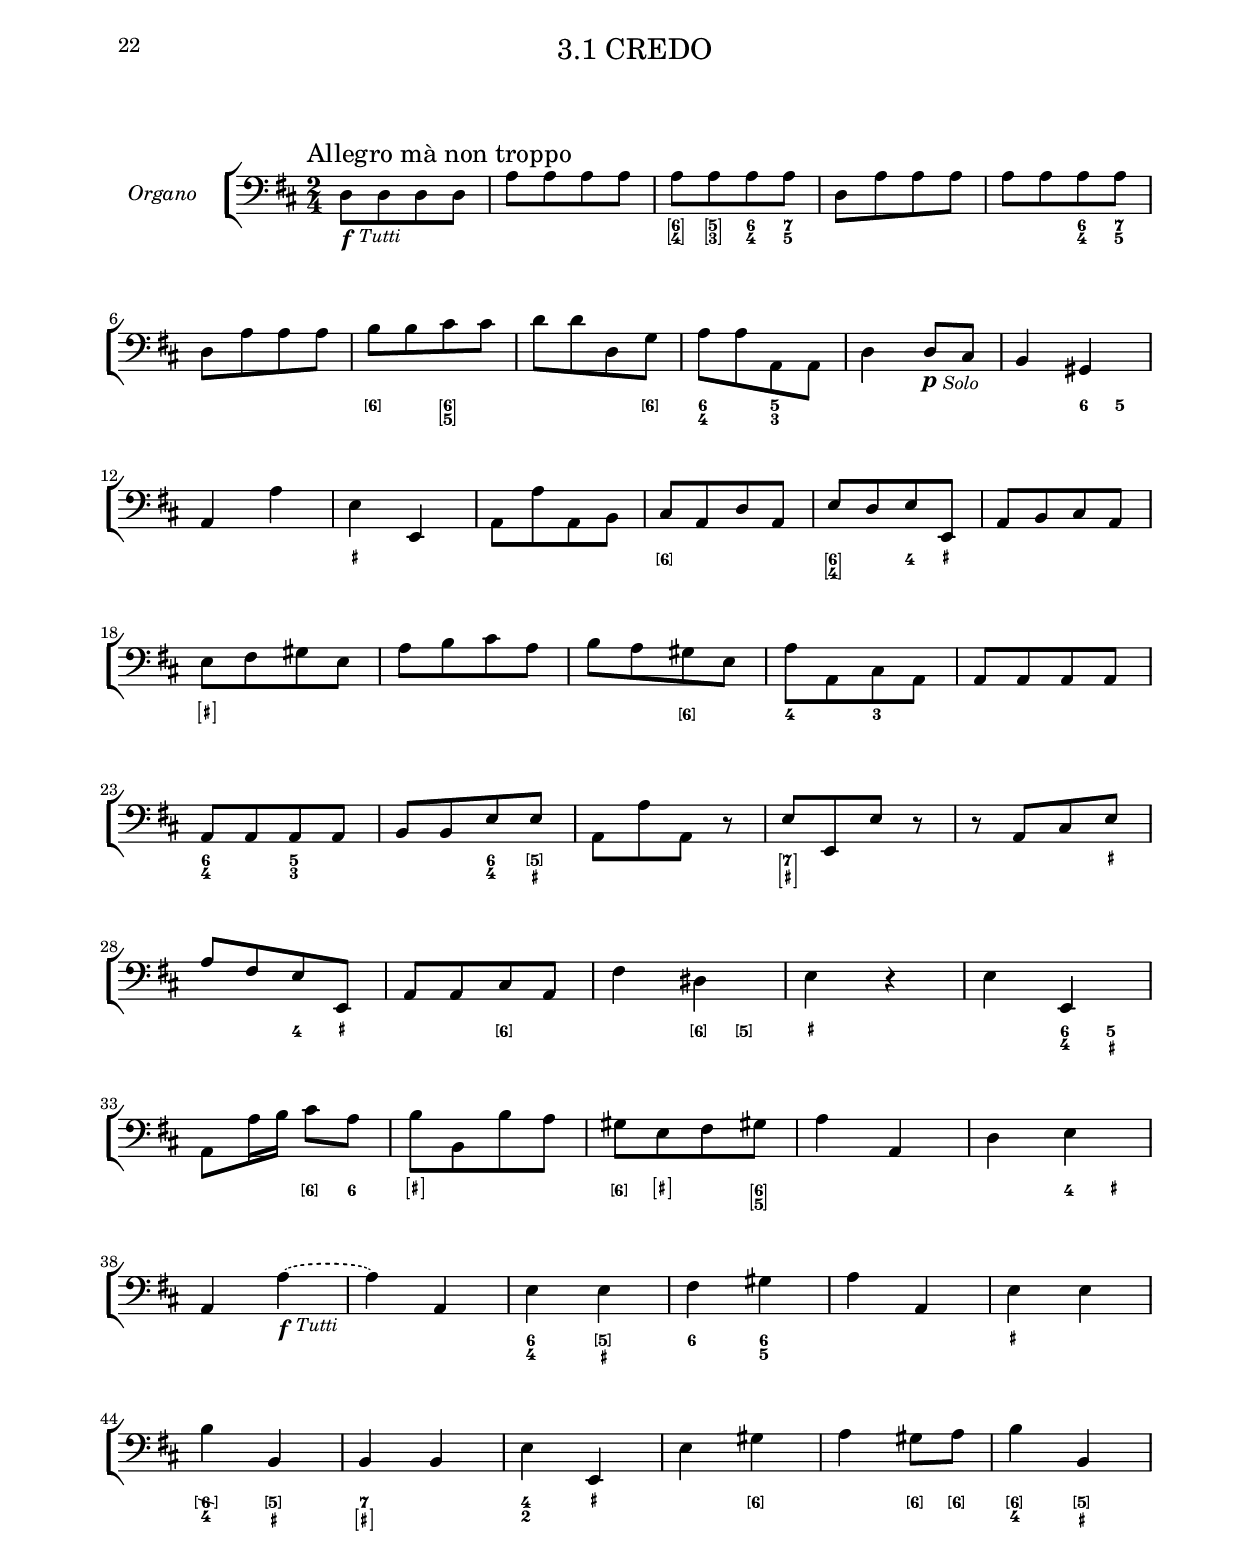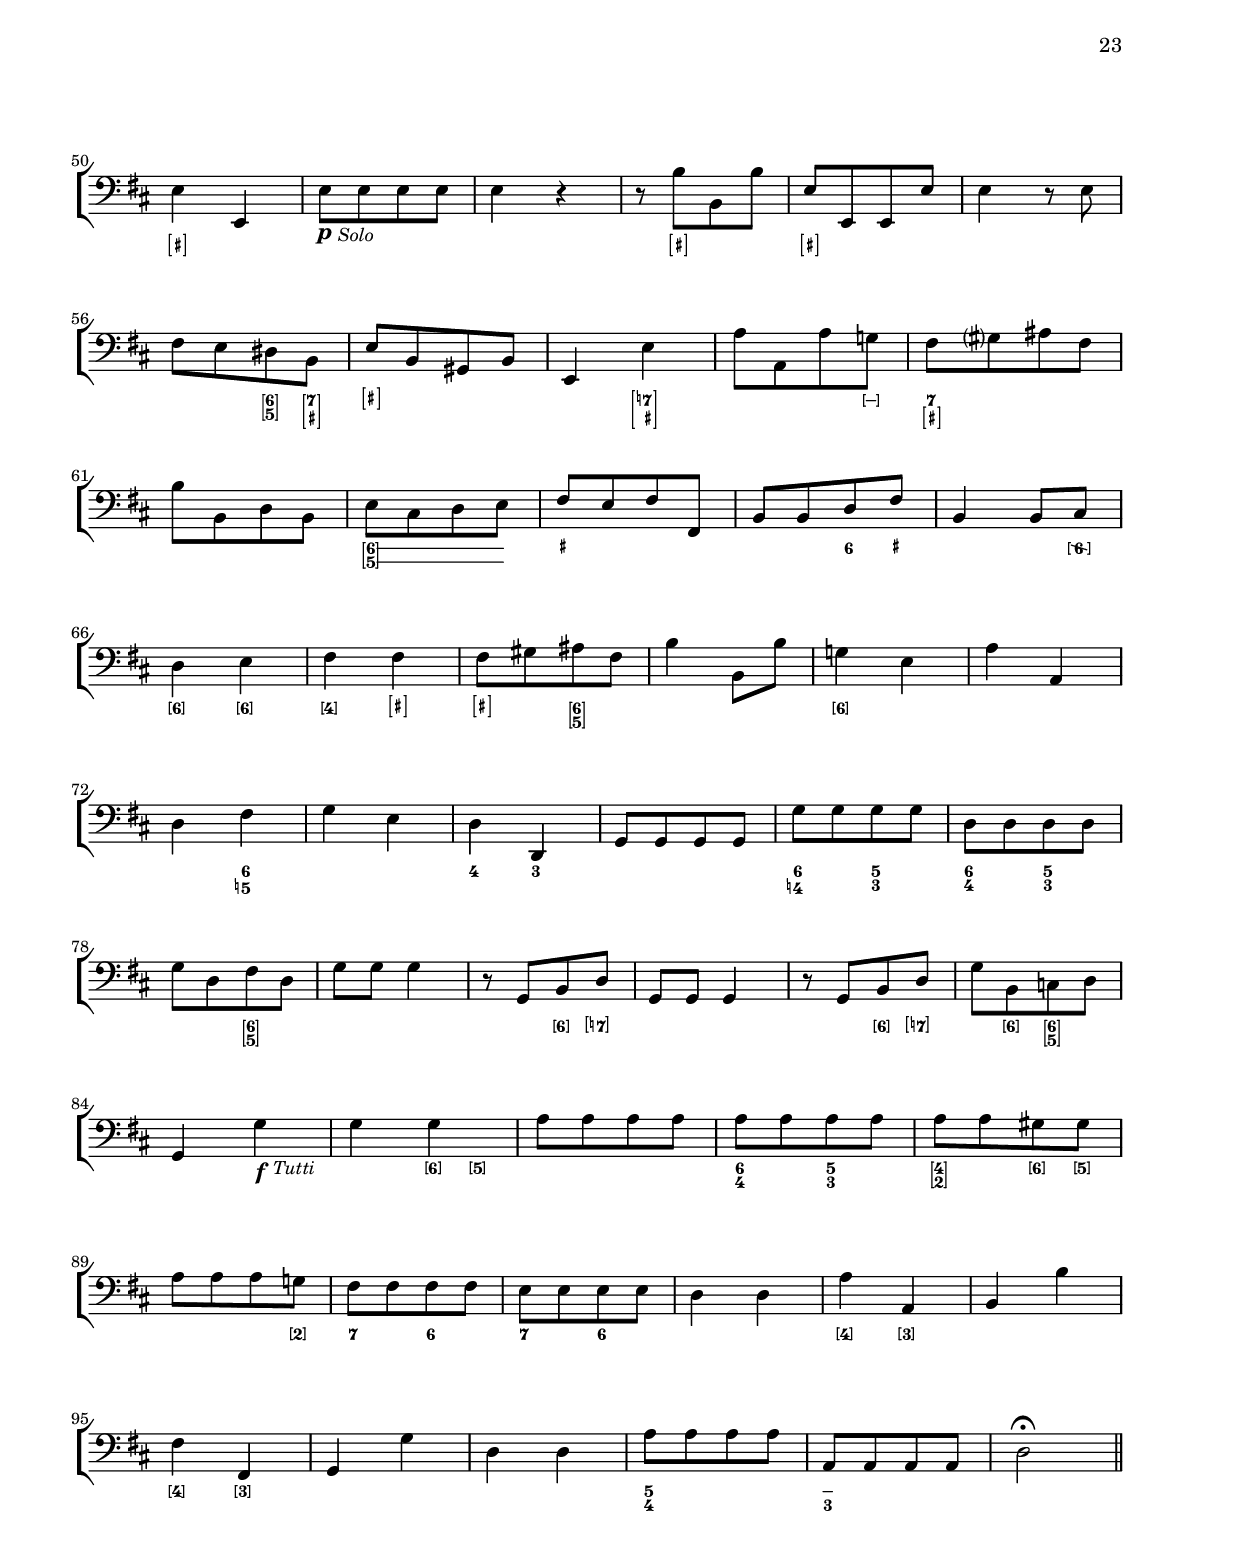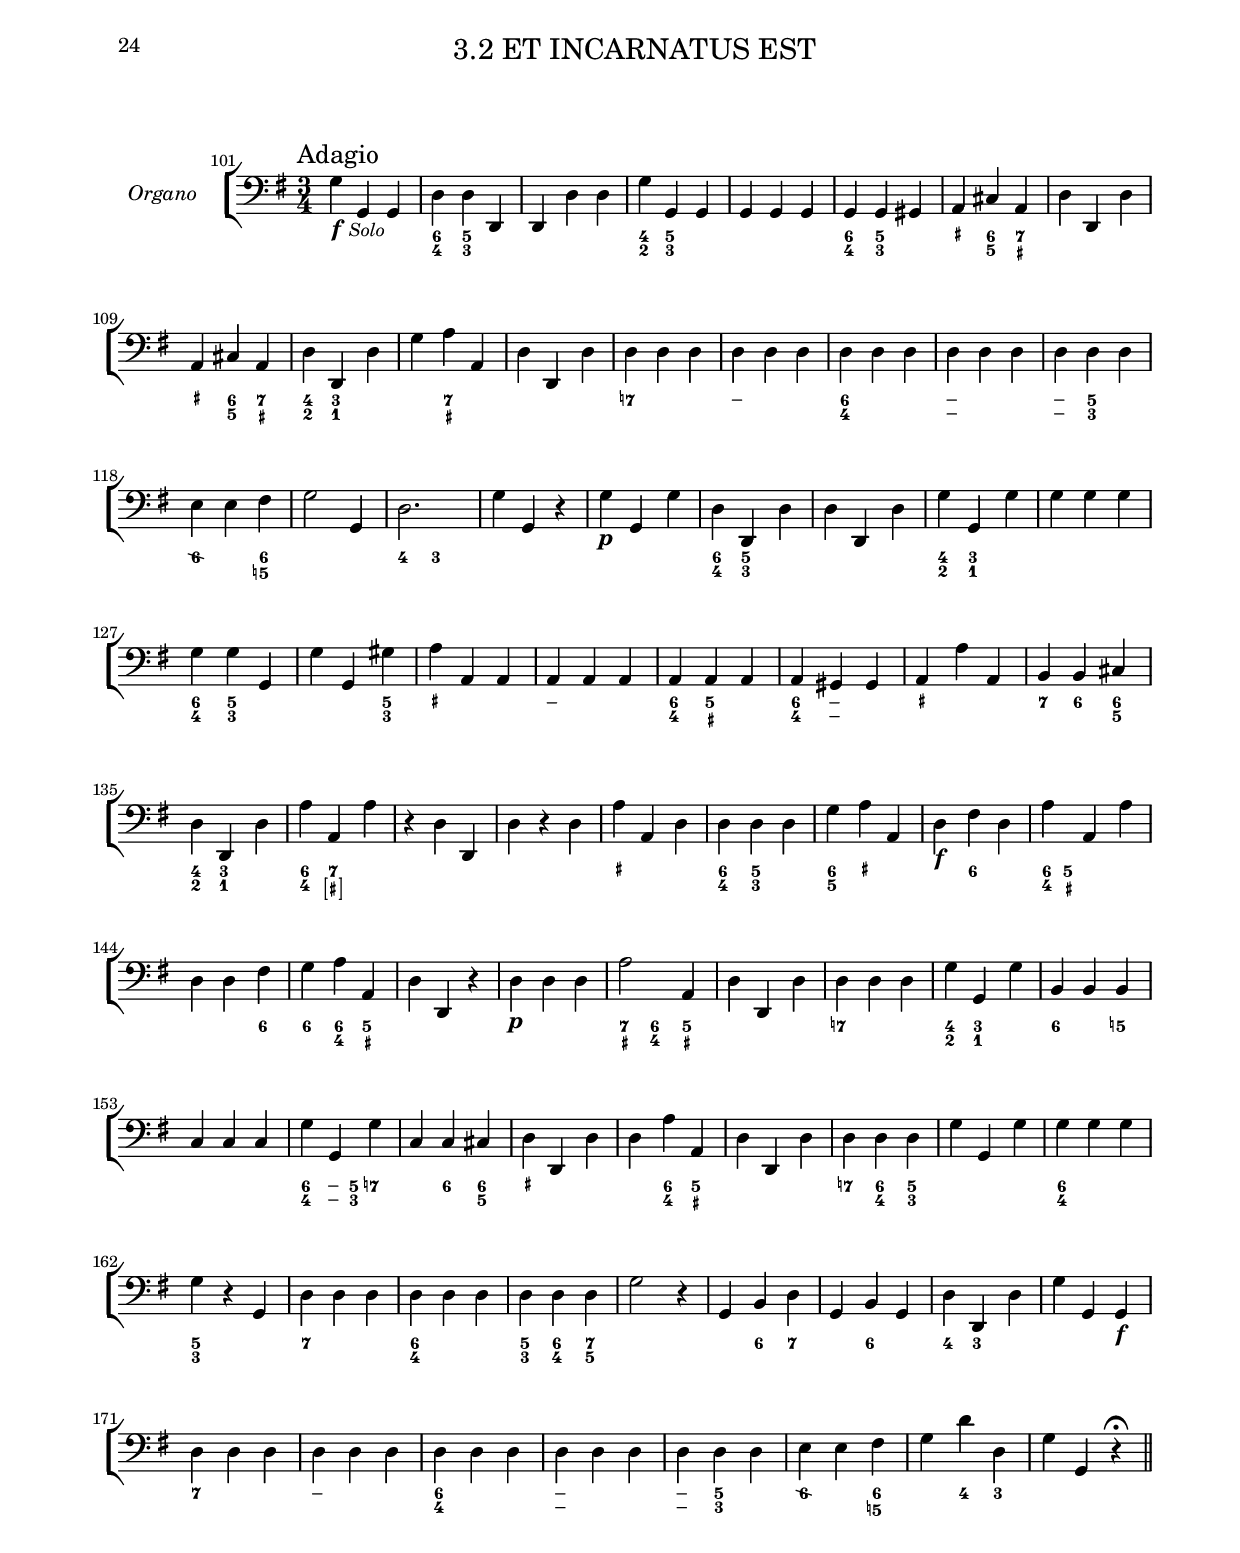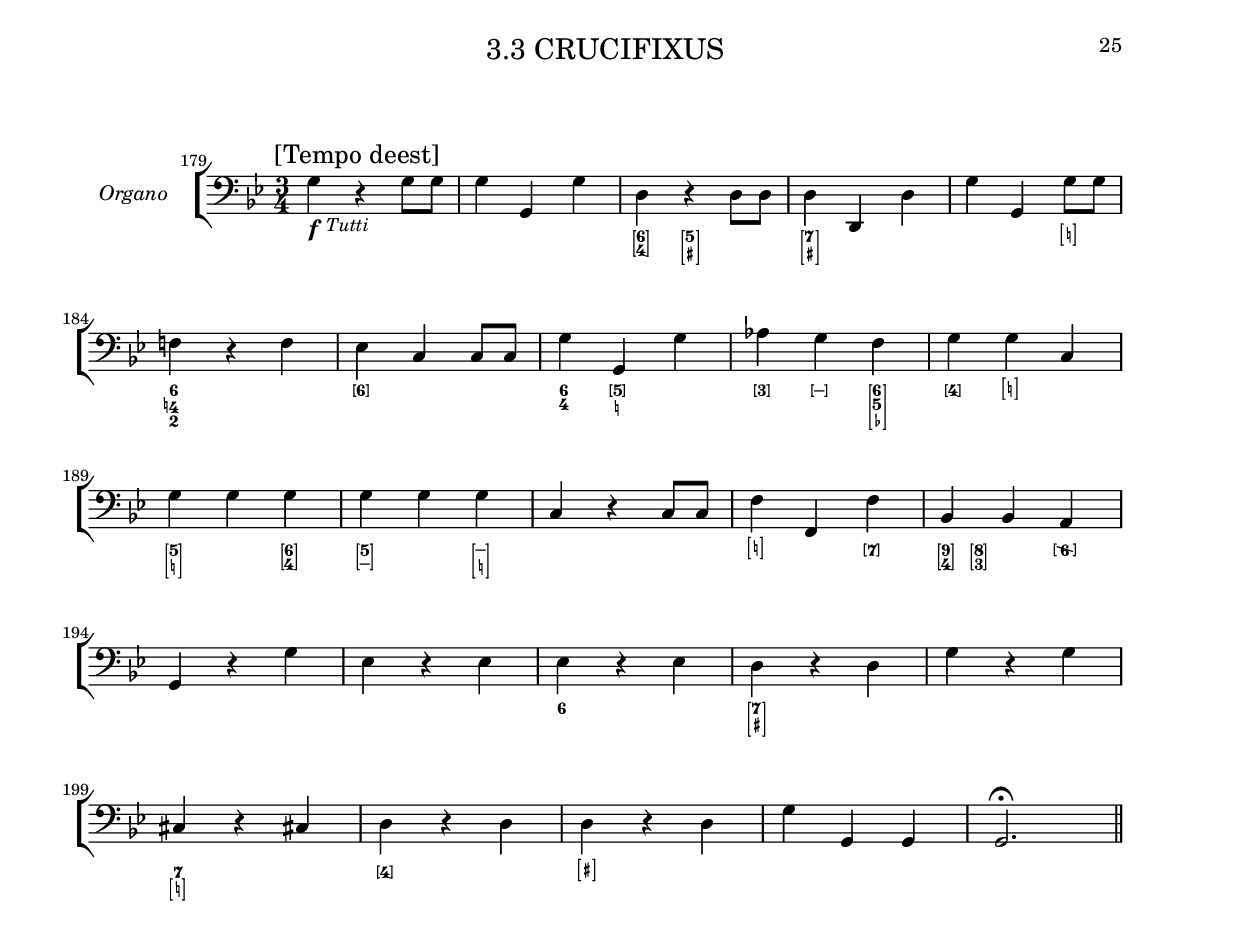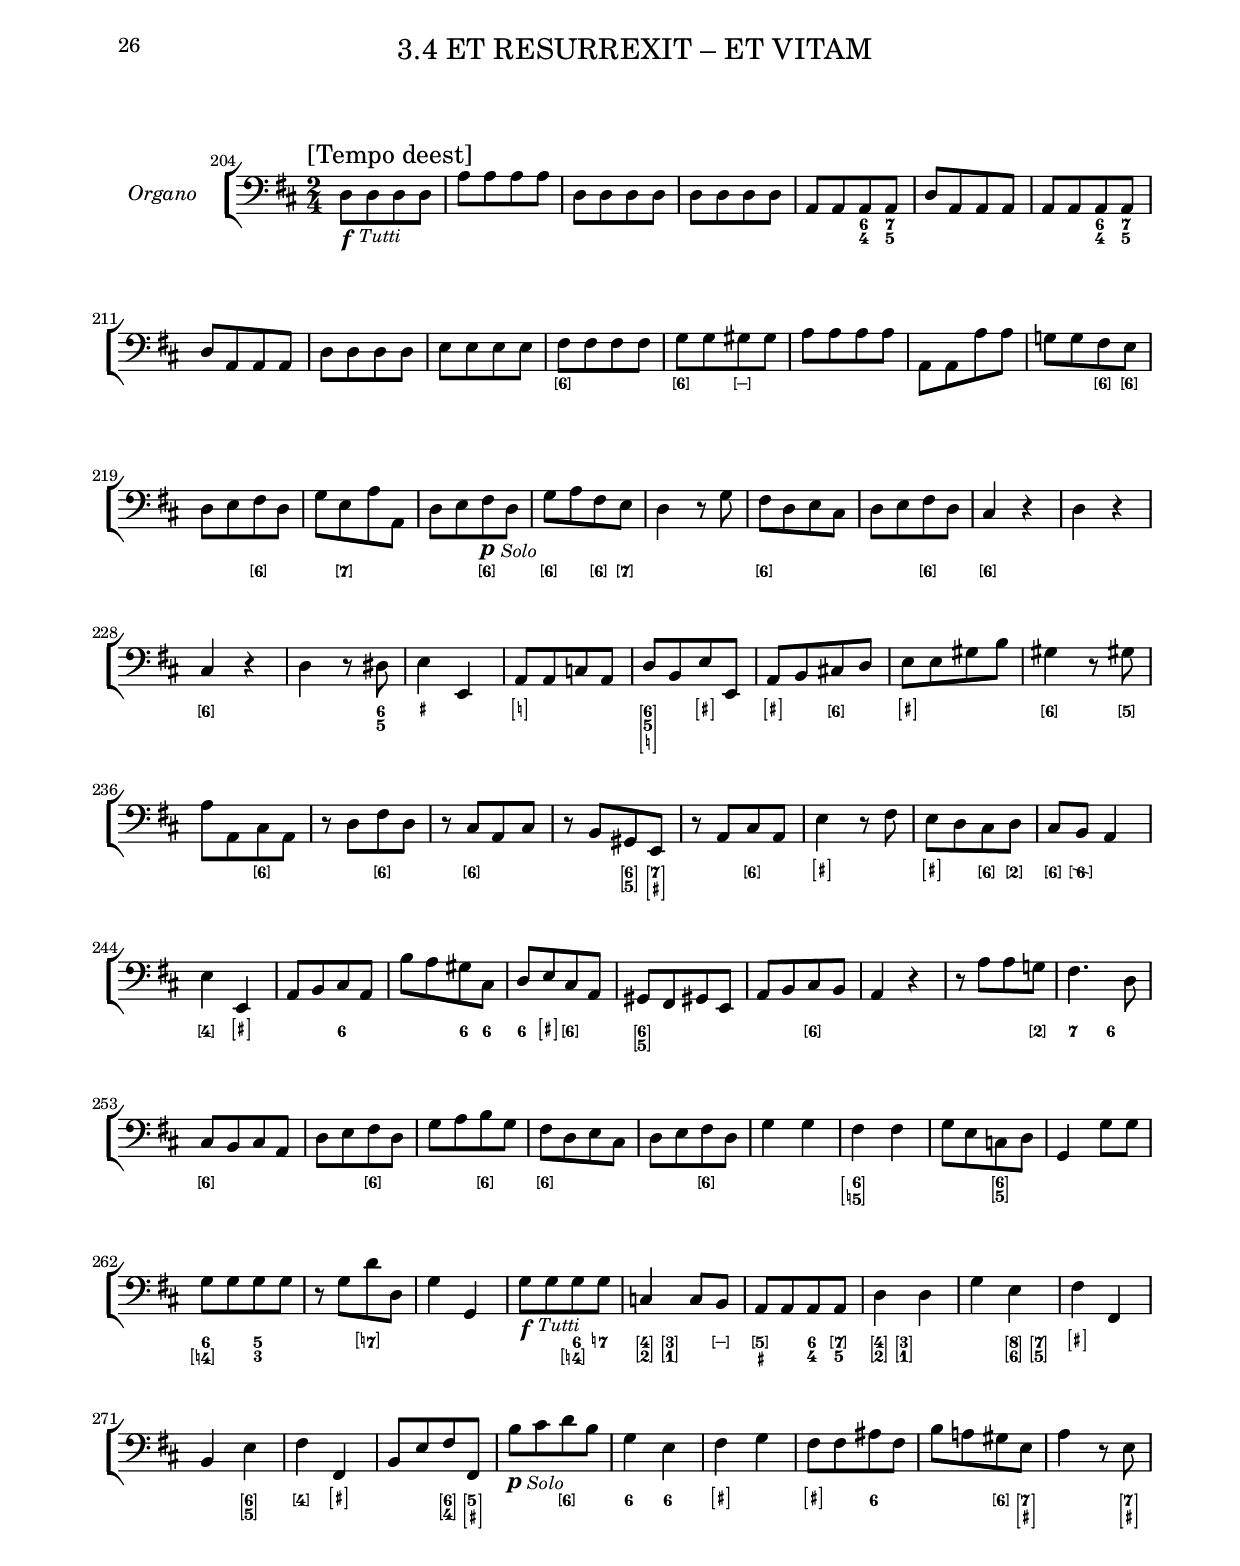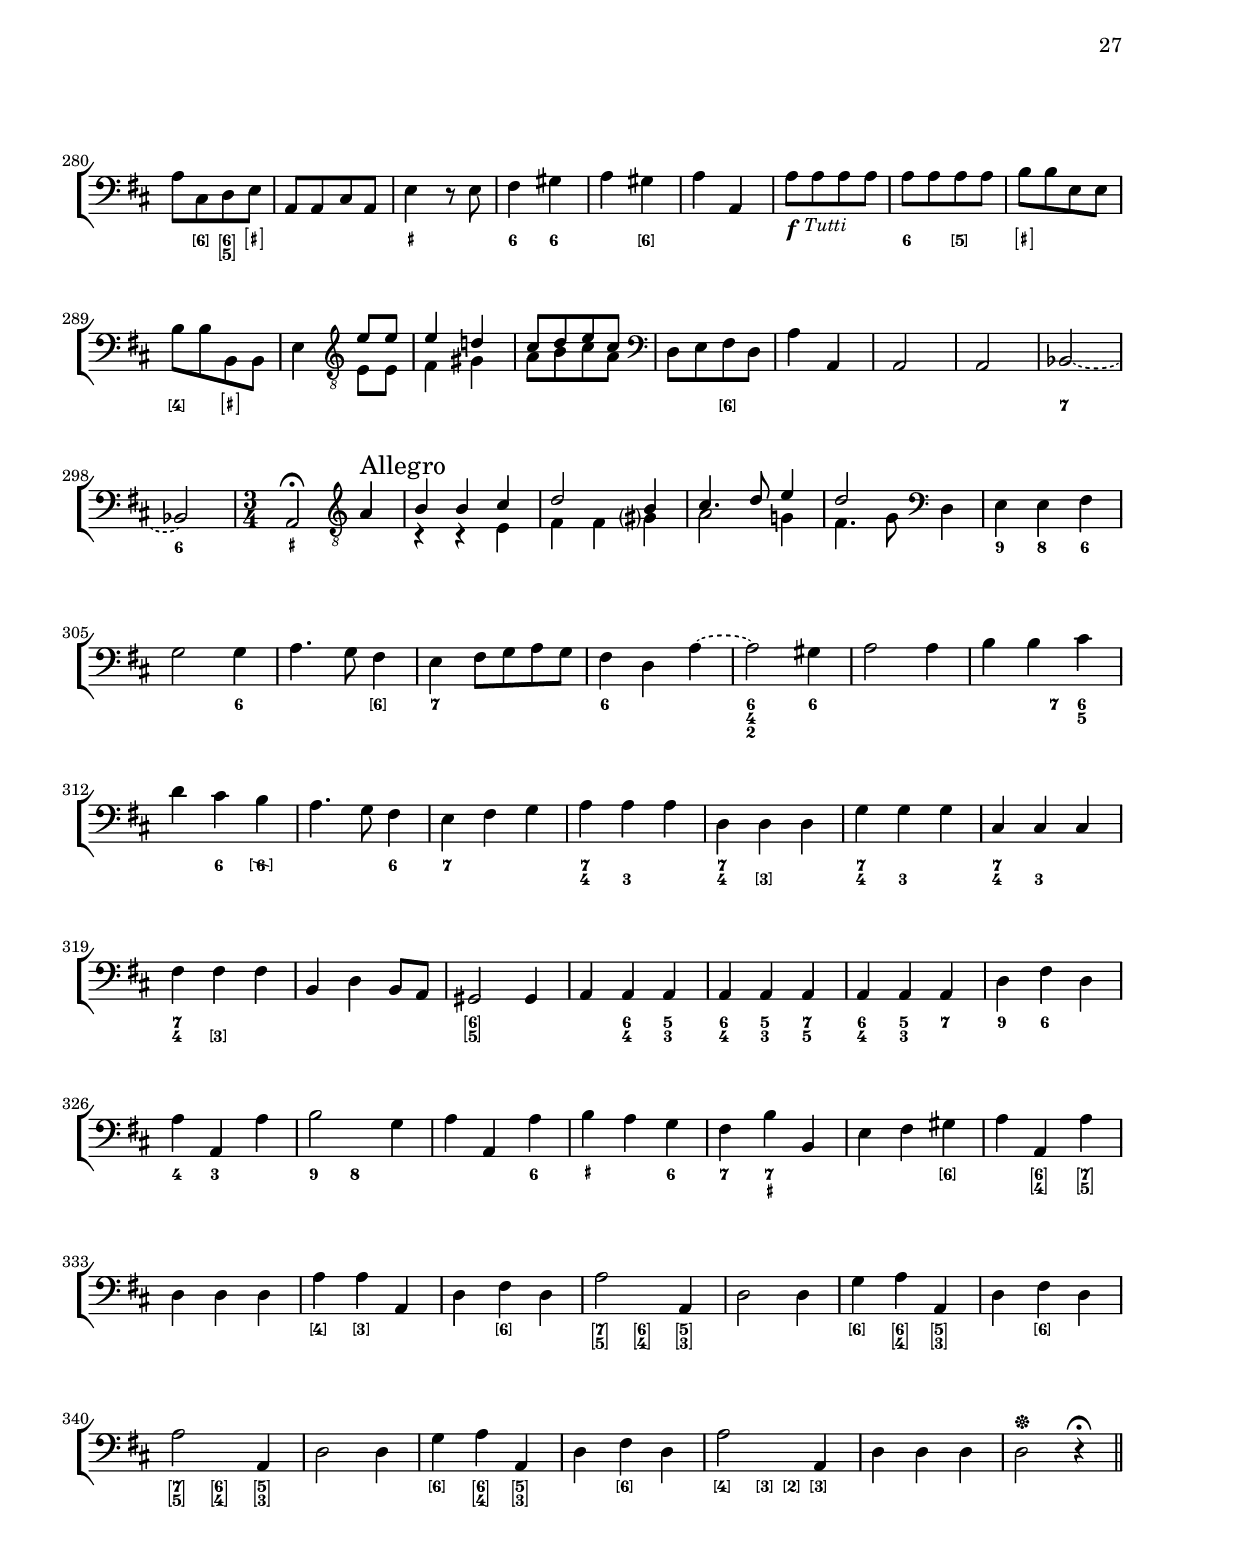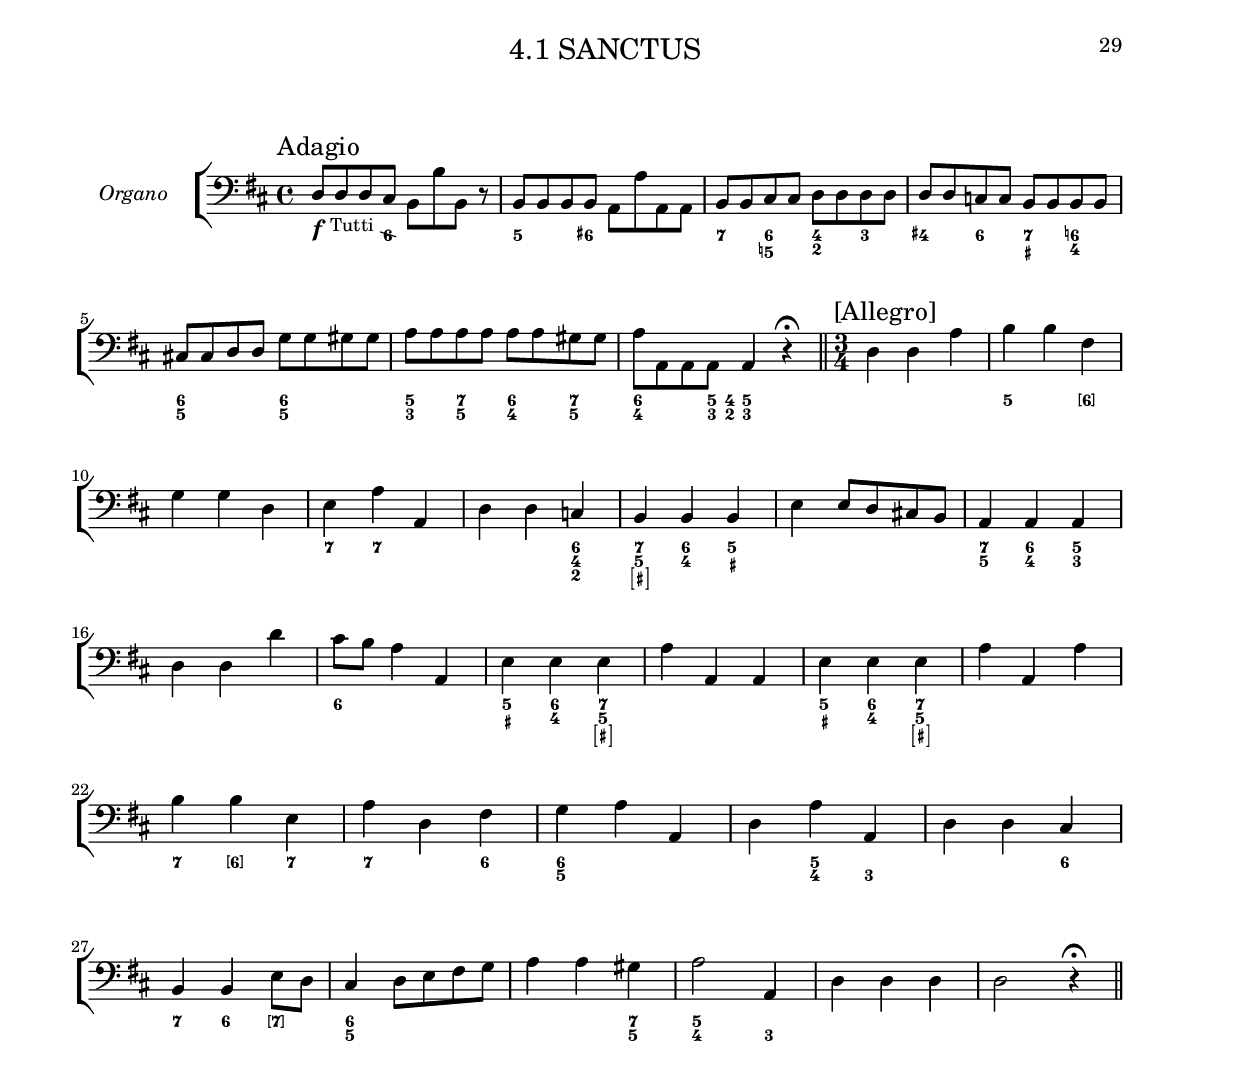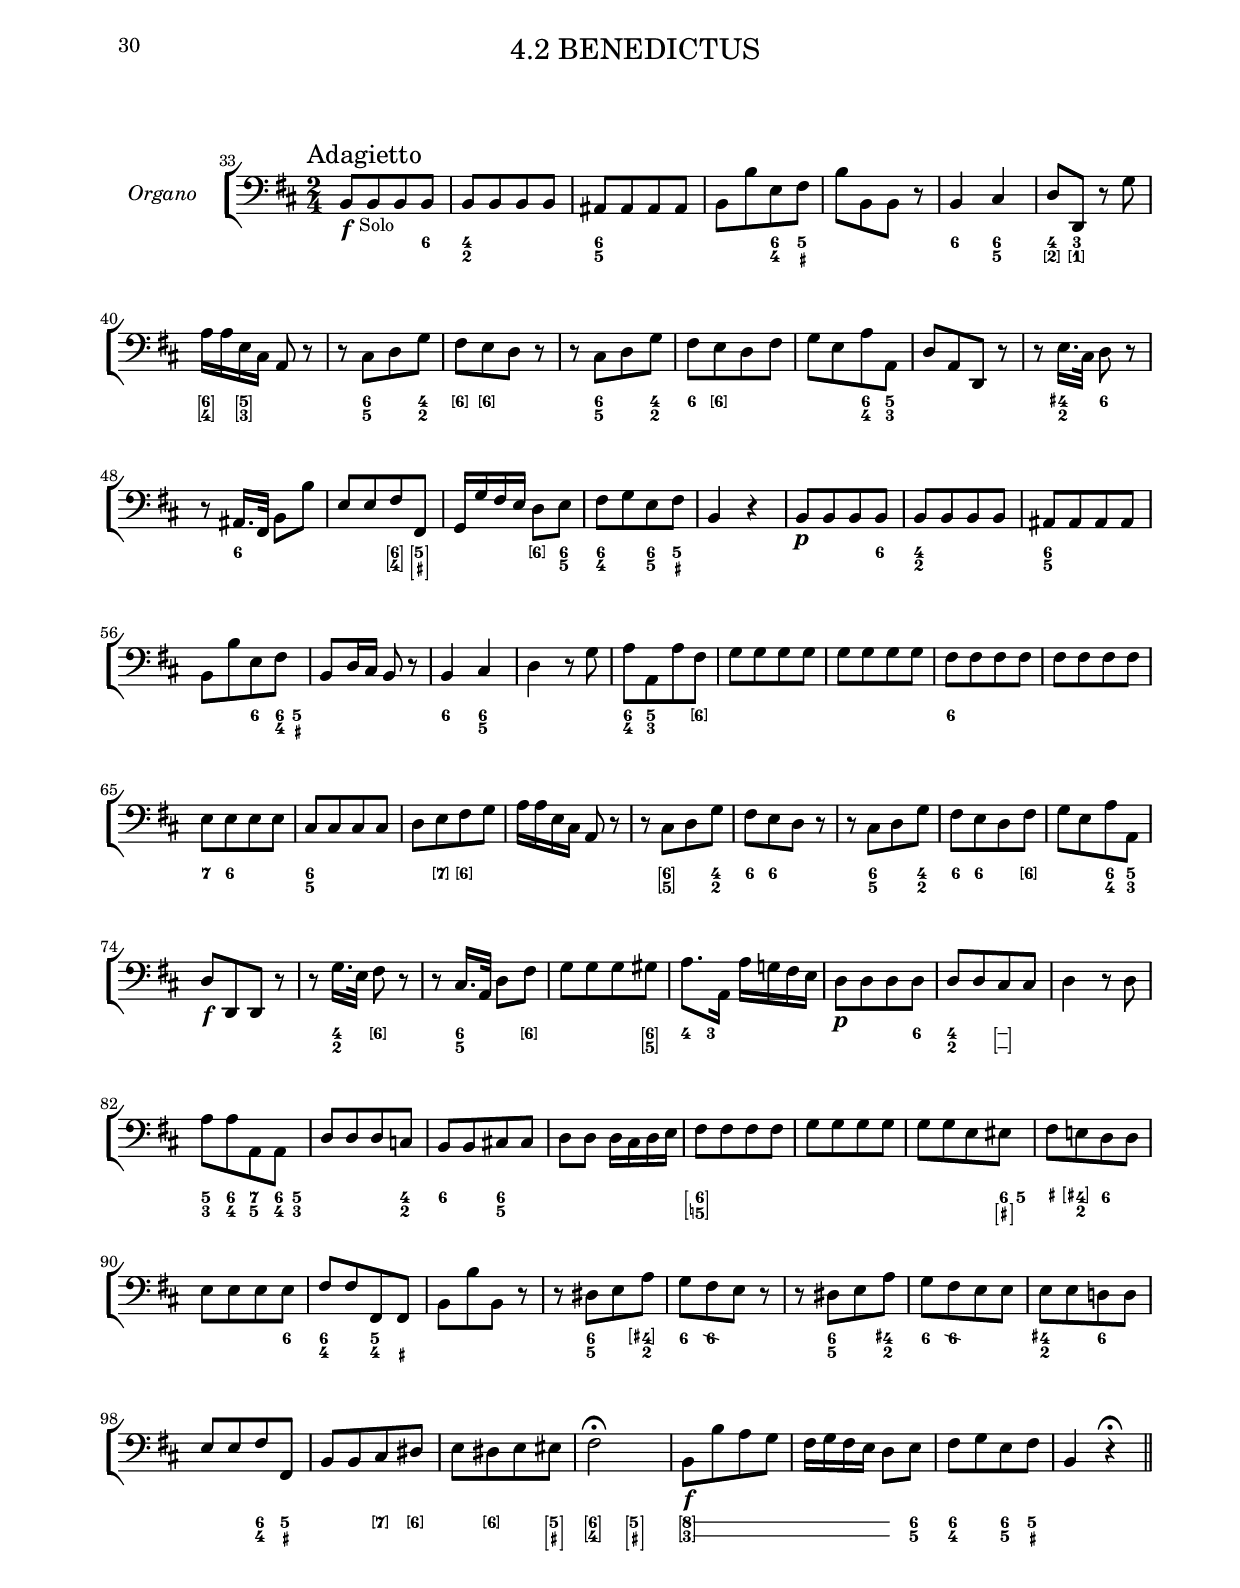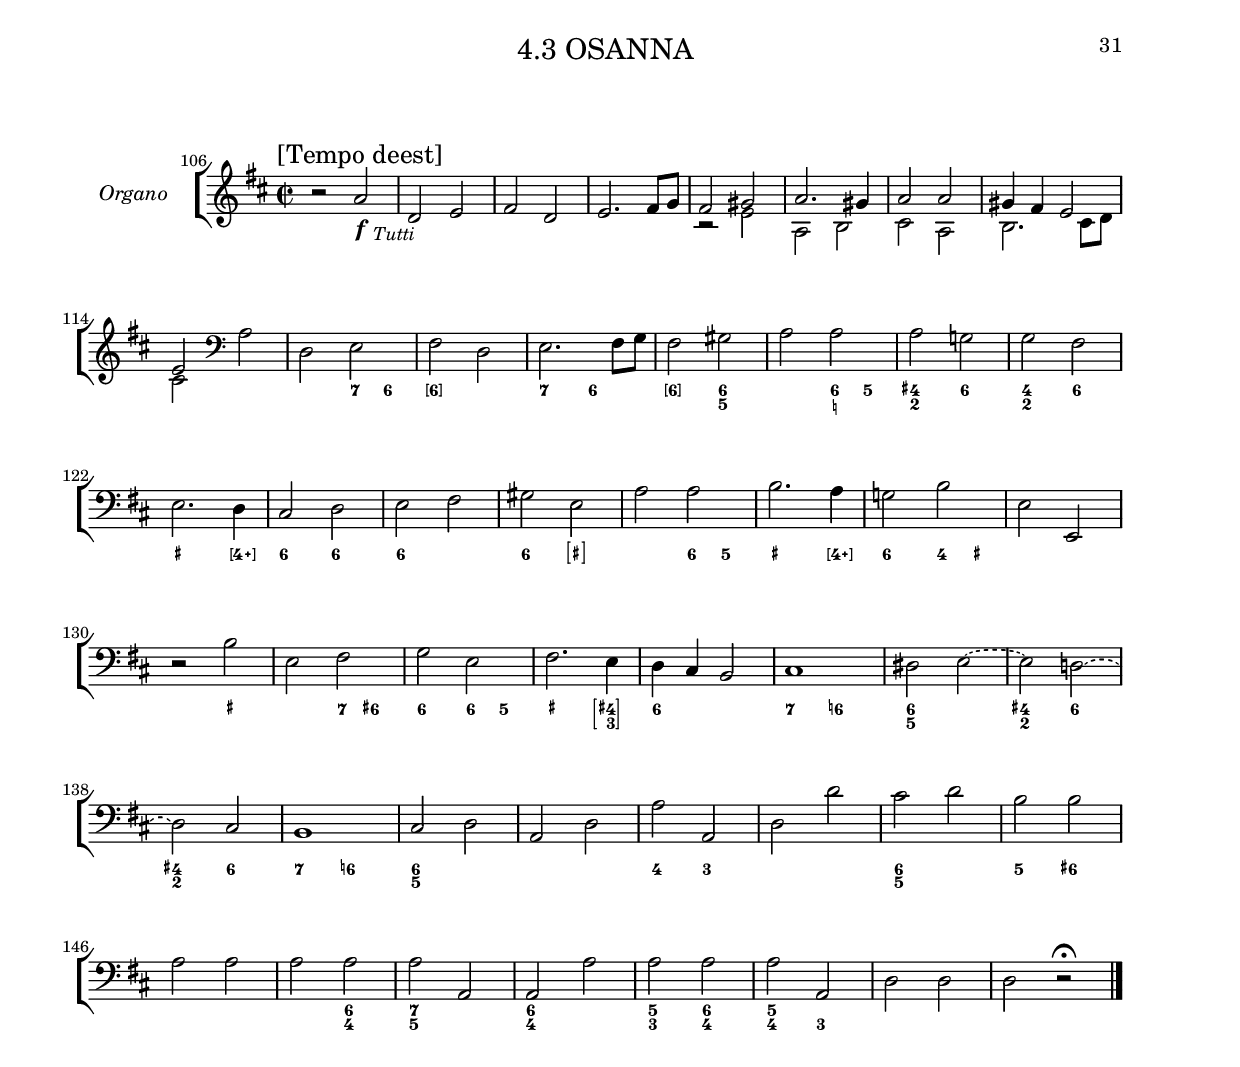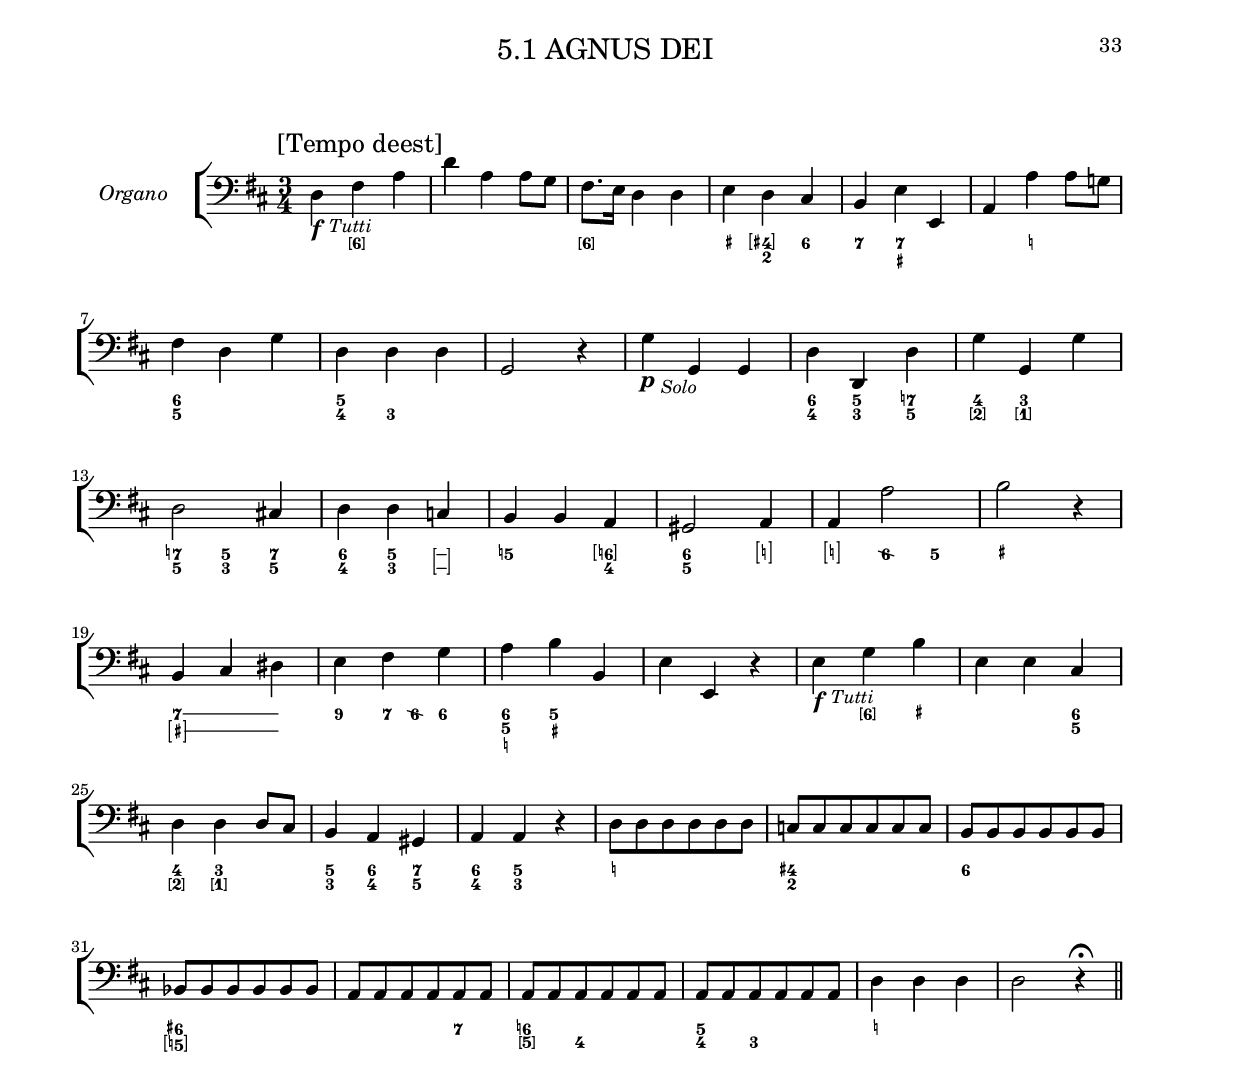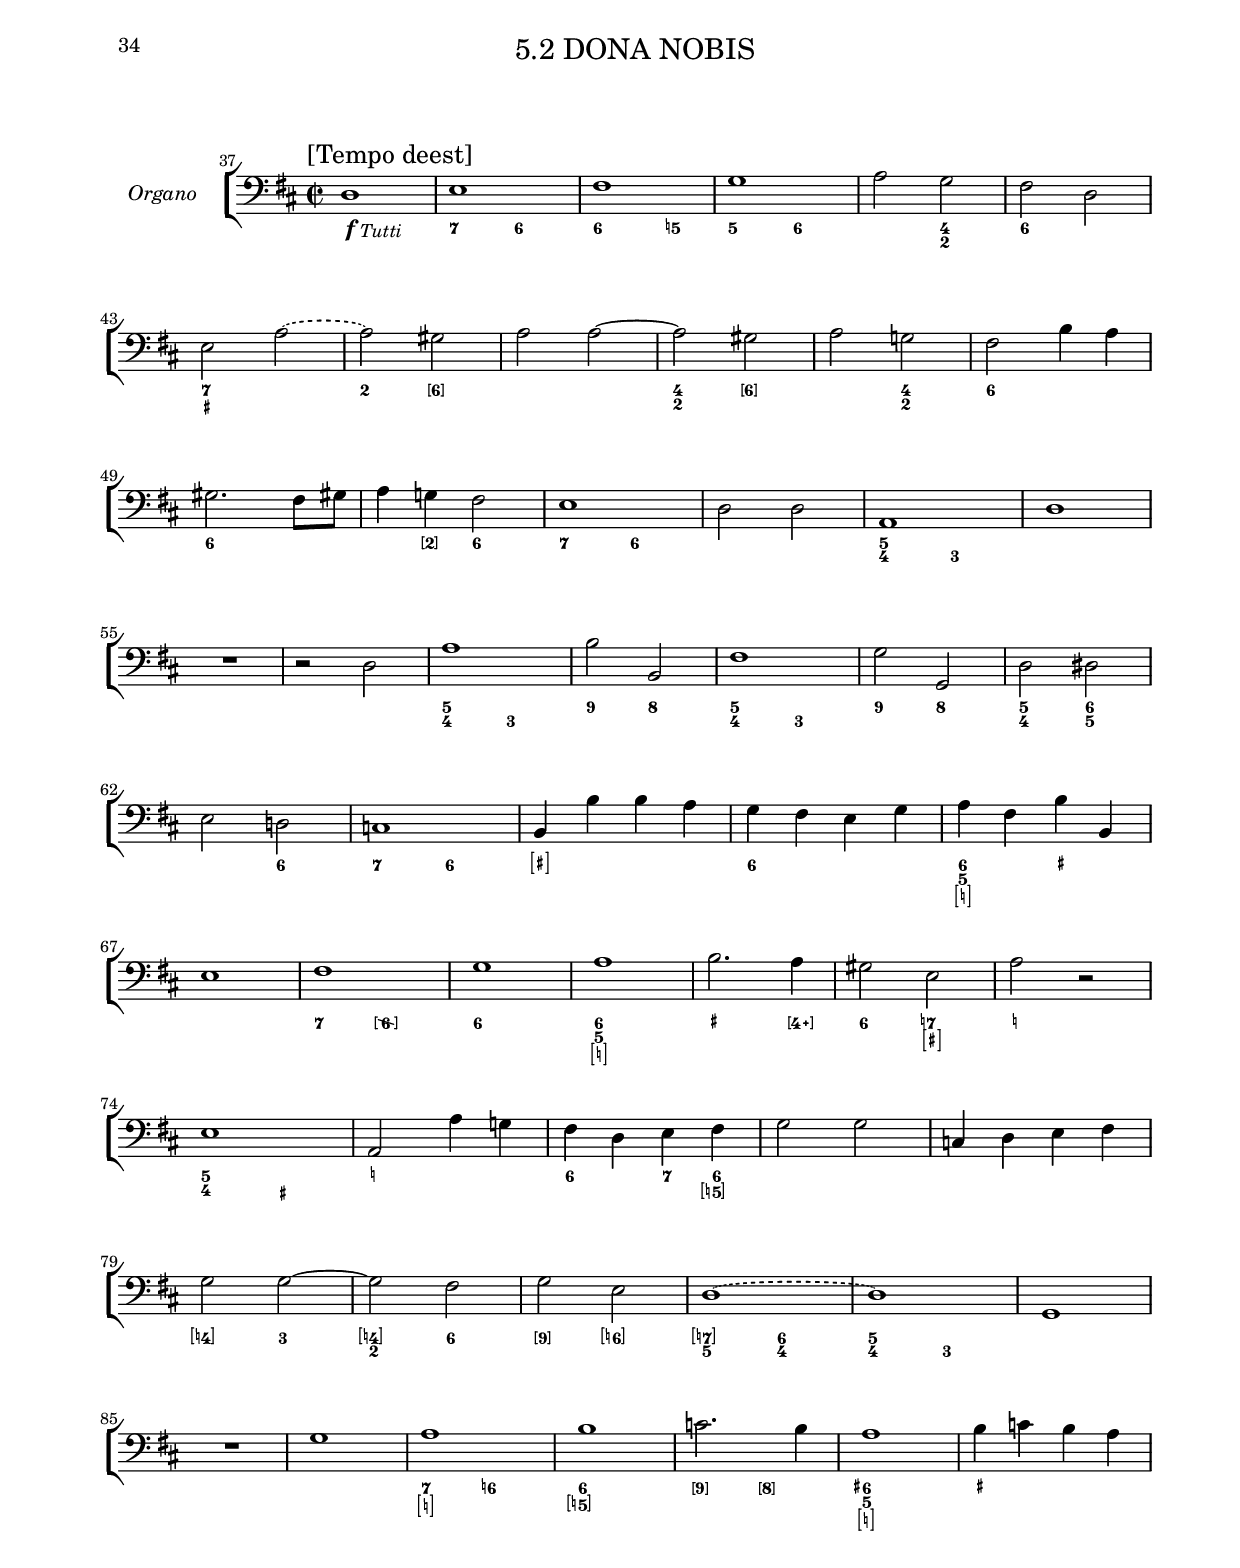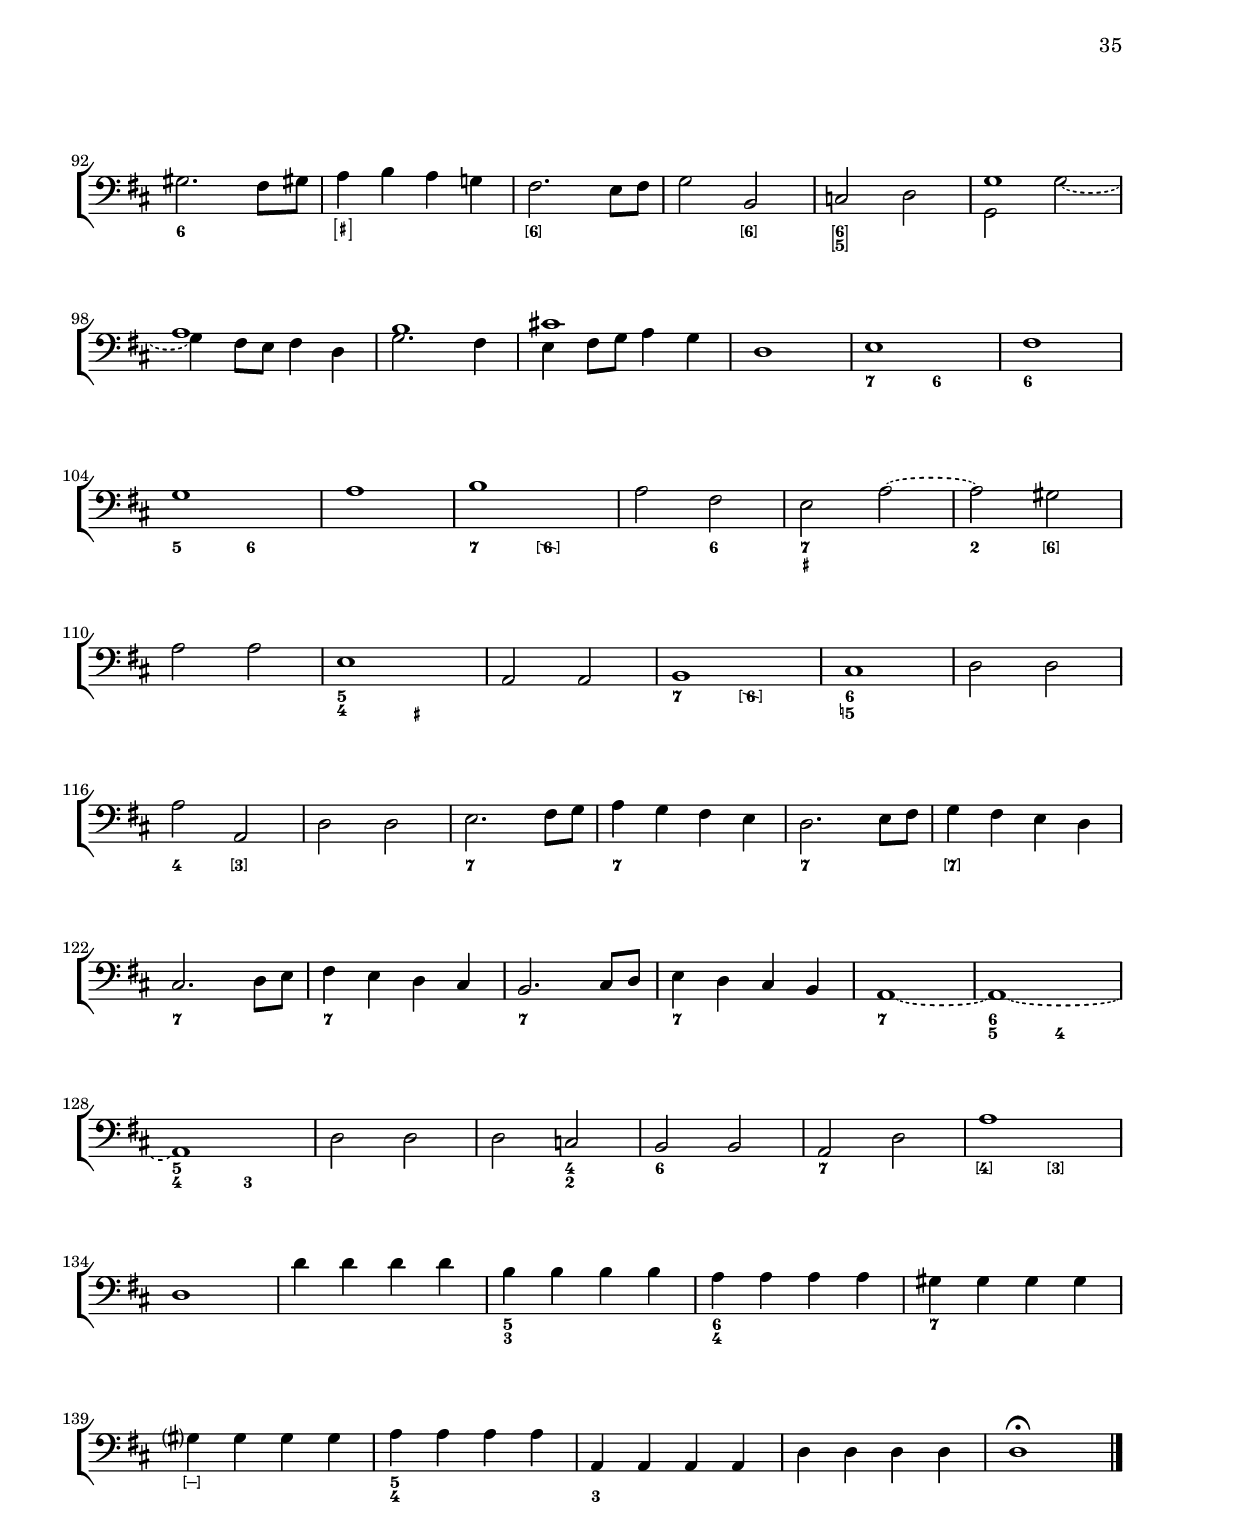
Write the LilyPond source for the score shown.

% (c) 2019 by Wolfgang Esser-Skala.
% This file is licensed under the Creative Commons Attribution-NonCommercial-ShareAlike 4.0 International License.
% To view a copy of this license, visit http://creativecommons.org/licenses/by-nc-sa/4.0/.

\version "2.18.0"

\include "../definitions.ly"

\paper {
	#(set-paper-size "a4" 'portrait)
	indent = 2\cm
	top-margin = 1.5\cm
	system-separator-markup = ##f
	system-system-spacing =
    #'((basic-distance . 17)
       (minimum-distance . 17)
       (padding . -100)
       (stretchability . 0))
	
	top-system-spacing =
    #'((basic-distance . 17)
       (minimum-distance . 17)
       (padding . -100)
       (stretchability . 0))
	
	top-markup-spacing =
    #'((basic-distance . 0)
       (minimum-distance . 0)
       (padding . -100)
       (stretchability . 0))
		
	markup-system-spacing =
    #'((basic-distance . 17)
       (minimum-distance . 17)
       (padding . -100)
       (stretchability . 0))
	
	last-bottom-spacing =
    #'((basic-distance . 0)
       (minimum-distance . 0)
       (padding . 0)
       (stretchability . 1.0e7))
	
	systems-per-page = #9
}

#(set-global-staff-size 17.82)

\book {
	\bookpart {
		\paper { evenHeaderMarkup = {} oddHeaderMarkup = {} }
		\partTitle "1" "K Y R I E"
	}
	\bookpart {
		\header {
			movement = "1.1 KYRIE"
		}
		\score {
			<<
				\new StaffGroup <<
					\new Staff {
						\set Staff.instrumentName = "Organo"
						\KyrieOrgano
					}
				>>
				\new FiguredBass {
					\KyrieBassFigures
				}
			>>
		}
	}
	\bookpart {
		\header {
			movement = "1.2 CHRISTE"
		}
		\score {
			<<
				\new StaffGroup <<
					\new Staff {
						\set Staff.instrumentName = "Organo"
						\ChristeOrgano
					}
				>>
				\new FiguredBass {
					\ChristeBassFigures
				}
			>>
		}
	}
	\bookpart {
		\header {
			movement = "1.3 KYRIE II"
		}
		\score {
			<<
				\new StaffGroup <<
					\new Staff {
						\set Staff.instrumentName = "Organo"
						\KyrieIIOrgano
					}
				>>
				\new FiguredBass {
					\KyrieIIBassFigures
				}
			>>
		}
	}
	\bookpart {
		\paper { evenHeaderMarkup = {} oddHeaderMarkup = {} }
		\partTitle "2" "G L O R I A"
	}
	\bookpart {
		\header {
			movement = "2.1 GLORIA"
		}
		\score {
			<<
				\new StaffGroup <<
					\new Staff {
						\set Staff.instrumentName = "Organo"
						\GloriaOrgano
					}
				>>
				\new FiguredBass {
					\GloriaBassFigures
				}
			>>
		}
	}
	\bookpart {
		\header {
			movement = "2.2 LAUDAMUS TE"
		}
		\score {
			<<
				\new StaffGroup <<
					\new Staff {
						\set Staff.instrumentName = "Organo"
						\LaudamusOrgano
					}
				>>
				\new FiguredBass {
					\LaudamusBassFigures
				}
			>>
		}
	}
	\bookpart {
		\header {
			movement = "2.3 GRATIAS"
		}
		\score {
			<<
				\new StaffGroup <<
					\new Staff {
						\set Staff.instrumentName = "Organo"
						\GratiasOrgano
					}
				>>
				\new FiguredBass {
					\GratiasBassFigures
				}
			>>
		}
	}
	\bookpart {
		\header {
			movement = "2.4 DOMINE DEUS"
		}
		\score {
			<<
				\new StaffGroup <<
					\new Staff {
						\set Staff.instrumentName = "Organo"
						\DomineDeusOrgano
					}
				>>
				\new FiguredBass {
					\DomineDeusBassFigures
				}
			>>
		}
	}
	\bookpart {
		\header {
			movement = "2.5 QUI TOLLIS"
		}
		\score {
			<<
				\new StaffGroup <<
					\new Staff {
						\set Staff.instrumentName = "Organo"
						\QuiTollisOrgano
					}
				>>
				\new FiguredBass {
					\QuiTollisBassFigures
				}
			>>
		}
	}
	\bookpart {
		\header {
			movement = "2.6 QUONIAM"
		}
		\score {
			<<
				\new StaffGroup <<
					\new Staff {
						\set Staff.instrumentName = "Organo"
						\QuoniamOrgano
					}
				>>
				\new FiguredBass {
					\QuoniamBassFigures
				}
			>>
		}
	}
	\bookpart {
		\header {
			movement = "2.7 CUM SANCTO SPIRITU"
		}
		\score {
			<<
				\new StaffGroup <<
					\new Staff {
						\set Staff.instrumentName = "Organo"
						\CumSanctoOrgano
					}
				>>
				\new FiguredBass {
					\CumSanctoBassFigures
				}
			>>
		}
	}
	\bookpart {
		\paper { evenHeaderMarkup = {} oddHeaderMarkup = {} }
		\partTitle "3" "C R E D O"
	}
	\bookpart {
		\header {
			movement = "3.1 CREDO"
		}
		\score {
			<<
				\new StaffGroup <<
					\new Staff {
						\set Staff.instrumentName = "Organo"
						\CredoOrgano
					}
				>>
				\new FiguredBass {
					\CredoBassFigures
				}
			>>
		}
	}
	\bookpart {
		\header {
			movement = "3.2 ET INCARNATUS EST"
		}
		\score {
			<<
				\new StaffGroup <<
					\new Staff {
						\set Staff.instrumentName = "Organo"
						\EtIncarnatusOrgano
					}
				>>
				\new FiguredBass {
					\EtIncarnatusBassFigures
				}
			>>
		}
	}
	\bookpart {
		\header {
			movement = "3.3 CRUCIFIXUS"
		}
		\paper { systems-per-page = #5 }
		\score {
			<<
				\new StaffGroup <<
					\new Staff {
						\set Staff.instrumentName = "Organo"
						\CrucifixusOrgano
					}
				>>
				\new FiguredBass {
					\CrucifixusBassFigures
				}
			>>
		}
	}
	\bookpart {
		\header {
			movement = "3.4 ET RESURREXIT – ET VITAM"
		}
		\score {
			<<
				\new StaffGroup <<
					\new Staff {
						\set Staff.instrumentName = "Organo"
						\EtResurrexitOrgano
					}
				>>
				\new FiguredBass {
					\EtResurrexitBassFigures
				}
			>>
		}
	}
	\bookpart {
		\paper { evenHeaderMarkup = {} oddHeaderMarkup = {} }
		\partTitle "4" "S A N C T U S"
	}
	\bookpart {
		\header {
			movement = "4.1 SANCTUS"
		}
		\paper { systems-per-page = #6 }
		\score {
			<<
				\new StaffGroup <<
					\new Staff {
						\set Staff.instrumentName = "Organo"
						\SanctusOrgano
					}
				>>
				\new FiguredBass {
					\SanctusBassFigures
				}
			>>
		}
	}
	\bookpart {
		\header {
			movement = "4.2 BENEDICTUS"
		}
		\score {
			<<
				\new StaffGroup <<
					\new Staff {
						\set Staff.instrumentName = "Organo"
						\BenedictusOrgano
					}
				>>
				\new FiguredBass {
					\BenedictusBassFigures
				}
			>>
		}
	}
	\bookpart {
		\header {
			movement = "4.3 OSANNA"
		}
		\paper { systems-per-page = #6 }
		\score {
			<<
				\new StaffGroup <<
					\new Staff {
						\set Staff.instrumentName = "Organo"
						\OsannaOrgano
					}
				>>
				\new FiguredBass {
					\OsannaBassFigures
				}
			>>
		}
	}
	\bookpart {
		\paper { evenHeaderMarkup = {} oddHeaderMarkup = {} }
		\partTitle "5" "A G N U S   D E I"
	}
	\bookpart {
		\header {
			movement = "5.1 AGNUS DEI"
		}
		\paper { systems-per-page = #6 }
		\score {
			<<
				\new StaffGroup <<
					\new Staff {
						\set Staff.instrumentName = "Organo"
						\AgnusDeiOrgano
					}
				>>
				\new FiguredBass {
					\AgnusDeiBassFigures
				}
			>>
		}
	}
	\bookpart {
		\header {
			movement = "5.2 DONA NOBIS"
		}
		\score {
			<<
				\new StaffGroup <<
					\new Staff {
						\set Staff.instrumentName = "Organo"
						\DonaNobisOrgano
					}
				>>
				\new FiguredBass {
					\DonaNobisBassFigures
				}
			>>
		}
	}
}